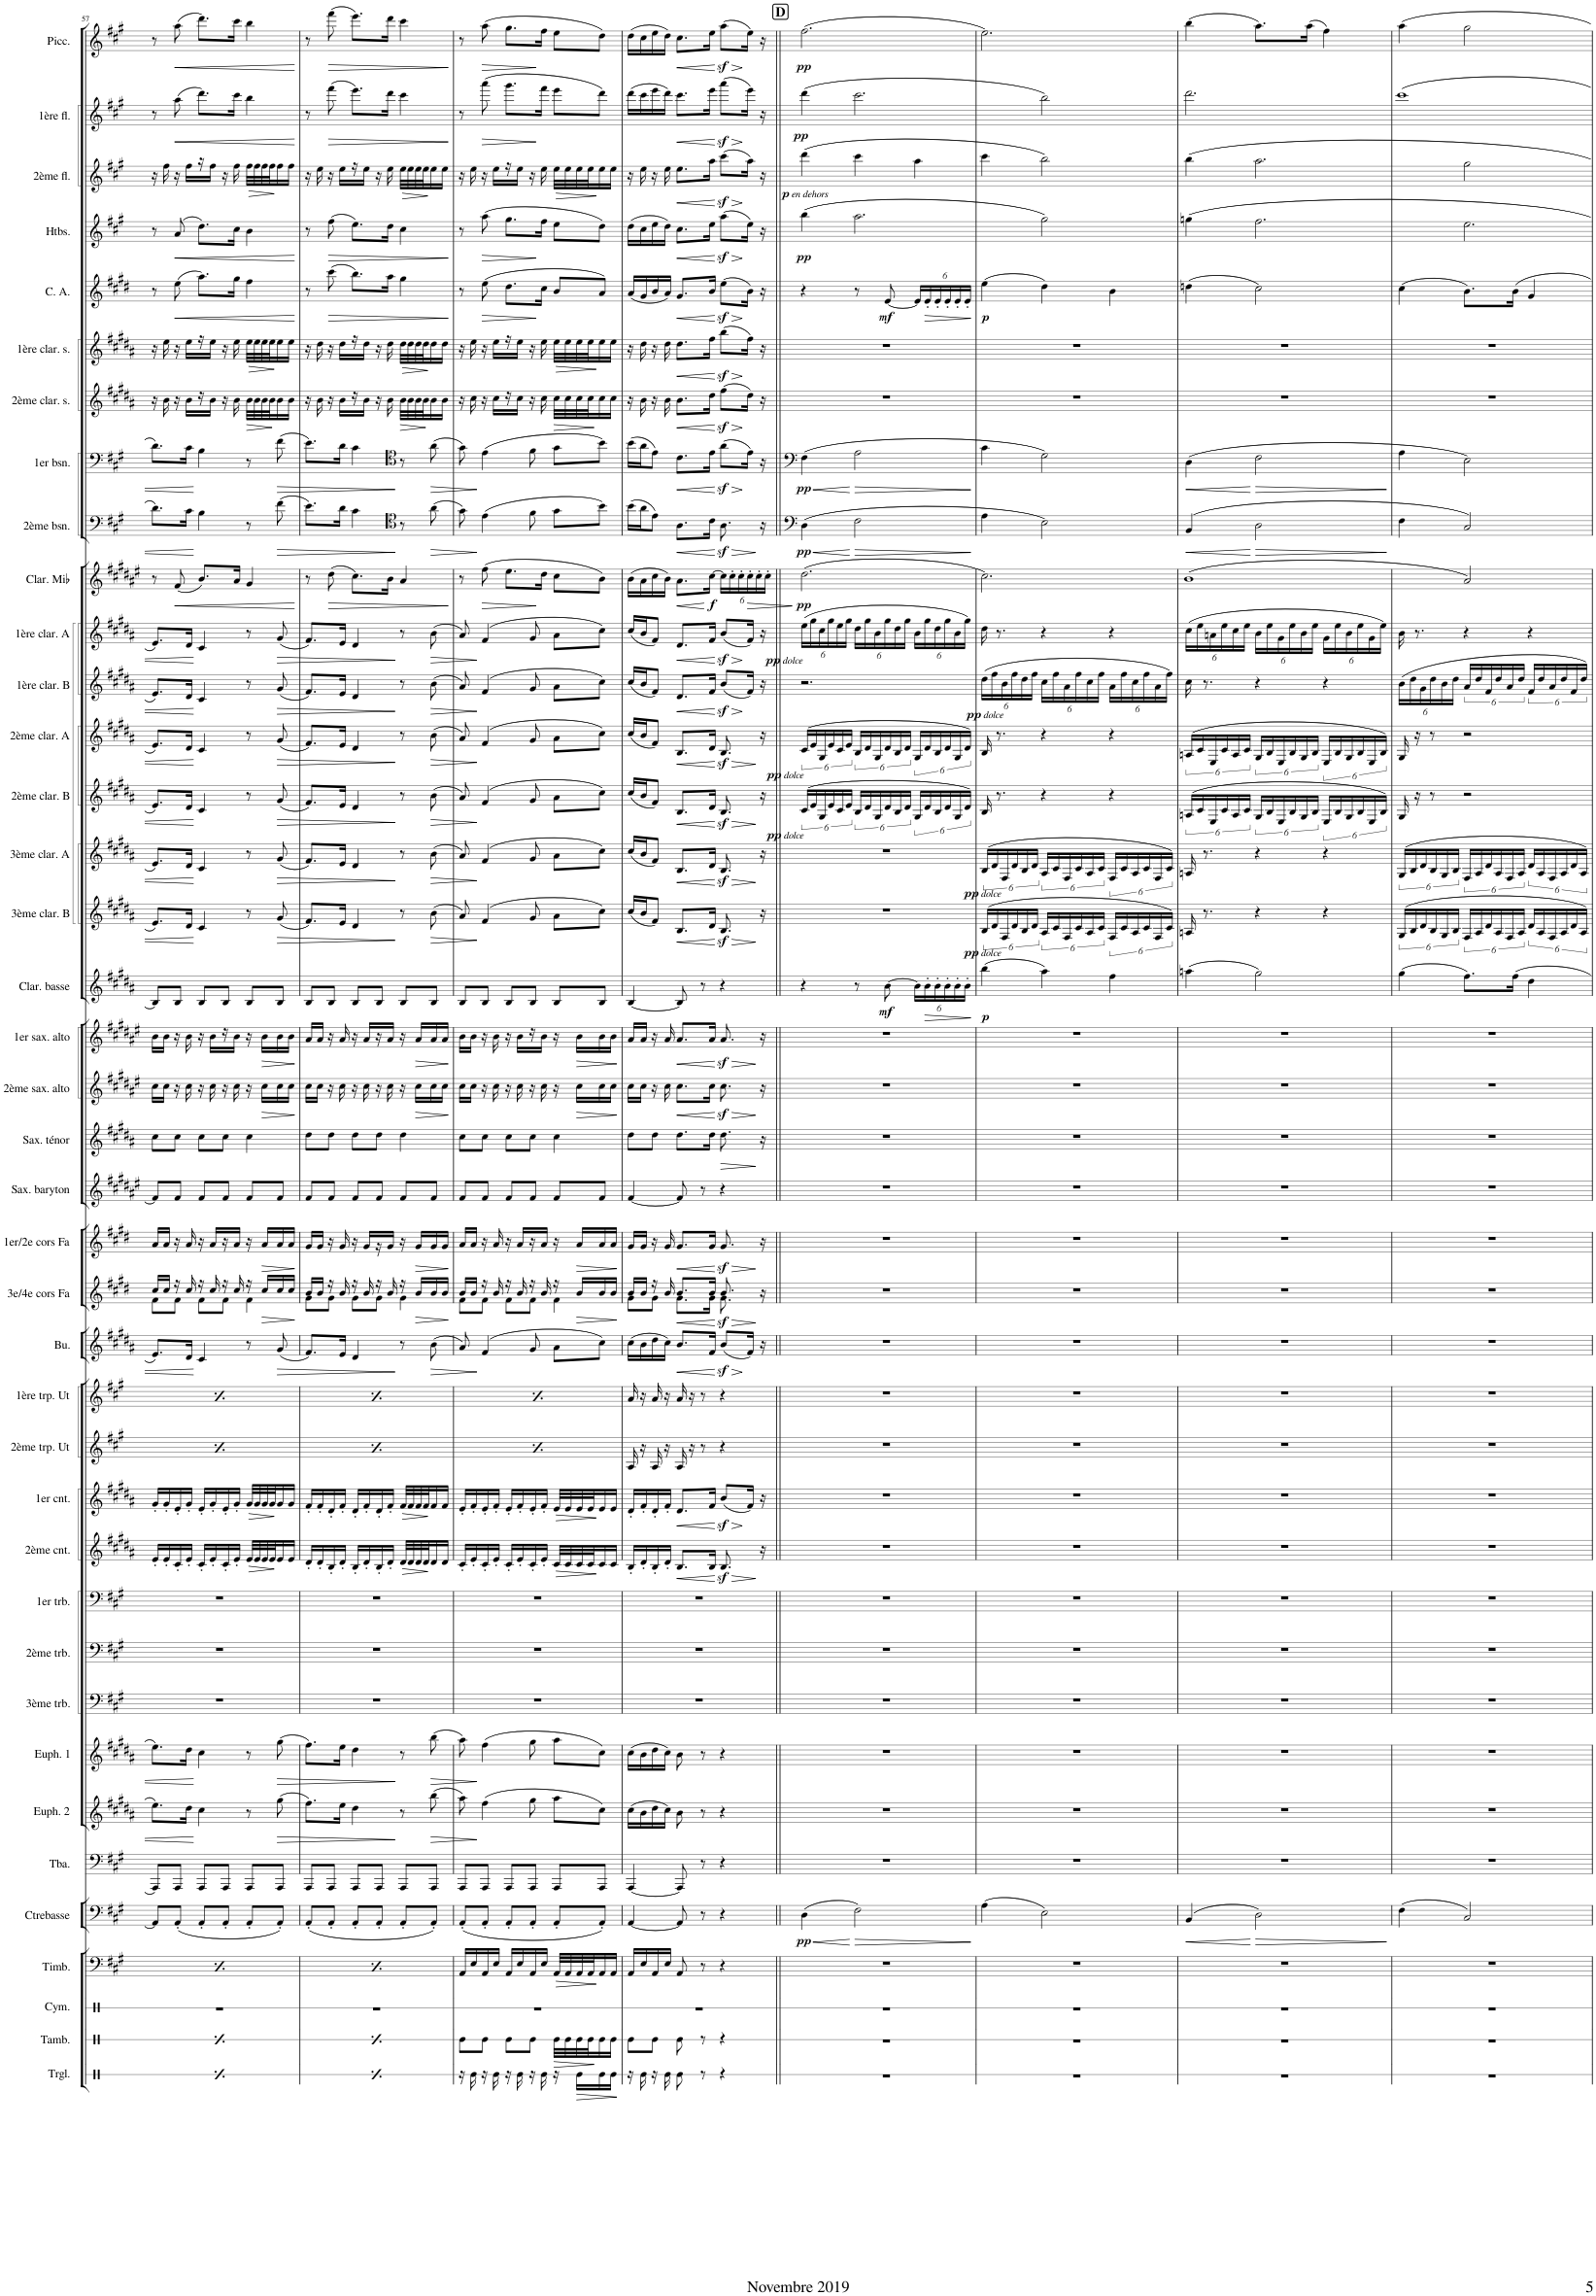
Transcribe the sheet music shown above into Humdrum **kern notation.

**kern	**dynam	**kern	**dynam	**kern	**kern	**dynam	**kern	**dynam	**kern	**kern	**dynam	**kern	**dynam	**kern	**kern	**kern	**kern	**dynam	**kern	**dynam	**kern	**dynam	**kern	**dynam	**kern	**dynam	**kern	**dynam	**kern	**dynam	**kern	**kern	**dynam	**kern	**dynam	**kern	**dynam	**kern	**dynam	**kern	**dynam	**kern	**dynam	**kern	**dynam	**kern	**dynam	**kern	**dynam	**kern	**dynam	**kern	**dynam	**kern	**dynam	**kern	**dynam	**kern	**dynam	**kern	**dynam	**kern	**dynam	**kern	**dynam	**kern	**dynam	**kern	**dynam	**kern	**dynam
*part39	*part39	*part38	*part38	*part37	*part36	*part36	*part35	*part35	*part34	*part33	*part33	*part32	*part32	*part31	*part30	*part29	*part28	*part28	*part27	*part27	*part26	*part26	*part25	*part25	*part24	*part24	*part23	*part23	*part22	*part22	*part21	*part20	*part20	*part19	*part19	*part18	*part18	*part17	*part17	*part16	*part16	*part15	*part15	*part14	*part14	*part13	*part13	*part12	*part12	*part11	*part11	*part10	*part10	*part9	*part9	*part8	*part8	*part7	*part7	*part6	*part6	*part5	*part5	*part4	*part4	*part3	*part3	*part2	*part2	*part1	*part1
*staff39	*staff39	*staff38	*staff38	*staff37	*staff36	*staff36	*staff35	*staff35	*staff34	*staff33	*staff33	*staff32	*staff32	*staff31	*staff30	*staff29	*staff28	*staff28	*staff27	*staff27	*staff26	*staff26	*staff25	*staff25	*staff24	*staff24	*staff23	*staff23	*staff22	*staff22	*staff21	*staff20	*staff20	*staff19	*staff19	*staff18	*staff18	*staff17	*staff17	*staff16	*staff16	*staff15	*staff15	*staff14	*staff14	*staff13	*staff13	*staff12	*staff12	*staff11	*staff11	*staff10	*staff10	*staff9	*staff9	*staff8	*staff8	*staff7	*staff7	*staff6	*staff6	*staff5	*staff5	*staff4	*staff4	*staff3	*staff3	*staff2	*staff2	*staff1	*staff1
*I"Triangle	*	*I"Tambourin	*	*I"Cymbales	*I"Timbales	*	*I"Contrebasse à c.	*	*I"Tuba	*I"Euphonium 2	*	*I"Euphonium 1	*	*I"3ème trombone	*I"2ème trombone	*I"1er trombone	*I"2ème cornet	*	*I"1er cornet	*	*I"2ème trompette en Ut	*	*I"1ère trompette en Ut	*	*I"Bugle	*	*I"3ème/4ème cors en Fa	*	*I"1er/2ème cors en Fa	*	*I"Saxophone baryton	*I"Saxophone ténor	*	*I"2ème saxophone alto	*	*I"1er saxophone alto	*	*I"Clarinette basse	*	*I"3ème clarinette B	*	*I"3ème clarinette A	*	*I"2ème clarinette B	*	*I"2ème clarinette A	*	*I"1ère clarinette B	*	*I"1ère clarinette A	*	*I"Clarinette mib	*	*I"2ème basson	*	*I"1er basson	*	*I"2ème clarinette solo	*	*I"1ère clarinette solo	*	*I"Cor anglais	*	*I"Hautbois	*	*I"2ème flûte	*	*I"1ère flûte	*	*I"Piccolo	*
*I'Trgl.	*	*I'Tamb.	*	*I'Cym.	*I'Timb.	*	*I'Ctrebasse	*	*I'Tba.	*I'Euph. 2	*	*I'Euph. 1	*	*I'3ème trb.	*I'2ème trb.	*I'1er trb.	*I'2ème cnt.	*	*I'1er cnt.	*	*I'2ème trp. Ut	*	*I'1ère trp. Ut	*	*I'Bu.	*	*I'3e/4e cors Fa	*	*I'1er/2e cors Fa	*	*I'Sax. baryton	*I'Sax. ténor	*	*I'2ème sax. alto	*	*I'1er sax. alto	*	*I'Clar. basse	*	*I'3ème clar. B	*	*I'3ème clar. A	*	*I'2ème clar. B	*	*I'2ème clar. A	*	*I'1ère clar. B	*	*I'1ère clar. A	*	*I'Clar. Mib	*	*I'2ème bsn.	*	*I'1er bsn.	*	*I'2ème clar. s.	*	*I'1ère clar. s.	*	*I'C. A.	*	*I'Htbs.	*	*I'2ème fl.	*	*I'1ère fl.	*	*I'Picc.	*
!!LO:PB:g=z
*clefX	*	*clefX	*	*clefX	*clefF4	*	*clefF4	*	*clefF4	*clefG2	*	*clefG2	*	*clefF4	*clefF4	*clefF4	*clefG2	*	*clefG2	*	*clefG2	*	*clefG2	*	*clefG2	*	*clefG2	*	*clefG2	*	*clefG2	*clefG2	*	*clefG2	*	*clefG2	*	*clefG2	*	*clefG2	*	*clefG2	*	*clefG2	*	*clefG2	*	*clefG2	*	*clefG2	*	*clefG2	*	*clefF4	*	*clefF4	*	*clefG2	*	*clefG2	*	*clefG2	*	*clefG2	*	*clefG2	*	*clefG2	*	*clefG2	*
*	*	*	*	*	*	*	*Trd7c12	*	*	*Trd8c14	*	*Trd8c14	*	*	*	*	*Trd1c2	*	*Trd1c2	*	*Trd1c2	*	*Trd1c2	*	*Trd1c2	*	*Trd4c7	*	*Trd4c7	*	*Trd12c21	*Trd8c14	*	*Trd5c9	*	*Trd5c9	*	*Trd8c14	*	*Trd1c2	*	*Trd1c2	*	*Trd1c2	*	*Trd1c2	*	*Trd1c2	*	*Trd1c2	*	*Trd-2c-3	*	*	*	*	*	*Trd1c2	*	*Trd1c2	*	*Trd4c7	*	*	*	*	*	*	*	*Trd-7c-12	*
*k[]	*	*k[]	*	*k[]	*k[f#c#g#]	*	*k[f#c#g#]	*	*k[f#c#g#]	*k[f#c#g#d#a#]	*	*k[f#c#g#d#a#]	*	*k[f#c#g#]	*k[f#c#g#]	*k[f#c#g#]	*k[f#c#g#d#a#]	*	*k[f#c#g#d#a#]	*	*k[f#c#g#]	*	*k[f#c#g#]	*	*k[f#c#g#d#a#]	*	*k[f#c#g#d#]	*	*k[f#c#g#d#]	*	*k[f#c#g#d#a#e#]	*k[f#c#g#d#a#]	*	*k[f#c#g#d#a#e#]	*	*k[f#c#g#d#a#e#]	*	*k[f#c#g#d#a#]	*	*k[f#c#g#d#a#]	*	*k[f#c#g#d#a#]	*	*k[f#c#g#d#a#]	*	*k[f#c#g#d#a#]	*	*k[f#c#g#d#a#]	*	*k[f#c#g#d#a#]	*	*k[f#c#g#d#a#e#]	*	*k[f#c#g#]	*	*k[f#c#g#]	*	*k[f#c#g#d#a#]	*	*k[f#c#g#d#a#]	*	*k[f#c#g#d#]	*	*k[f#c#g#]	*	*k[f#c#g#]	*	*k[f#c#g#]	*	*k[f#c#g#]	*
*M3/4	*	*M3/4	*	*M3/4	*M3/4	*	*M3/4	*	*M3/4	*M3/4	*	*M3/4	*	*M3/4	*M3/4	*M3/4	*M3/4	*	*M3/4	*	*M3/4	*	*M3/4	*	*M3/4	*	*M3/4	*	*M3/4	*	*M3/4	*M3/4	*	*M3/4	*	*M3/4	*	*M3/4	*	*M3/4	*	*M3/4	*	*M3/4	*	*M3/4	*	*M3/4	*	*M3/4	*	*M3/4	*	*M3/4	*	*M3/4	*	*M3/4	*	*M3/4	*	*M3/4	*	*M3/4	*	*M3/4	*	*M3/4	*	*M3/4	*
=57	=57	=57	=57	=57	=57	=57	=57	=57	=57	=57	=57	=57	=57	=57	=57	=57	=57	=57	=57	=57	=57	=57	=57	=57	=57	=57	=57	=57	=57	=57	=57	=57	=57	=57	=57	=57	=57	=57	=57	=57	=57	=57	=57	=57	=57	=57	=57	=57	=57	=57	=57	=57	=57	=57	=57	=57	=57	=57	=57	=57	=57	=57	=57	=57	=57	=57	=57	=57	=57	=57	=57
*	*	*	*	*	*	*	*	*	*	*	*	*	*	*	*	*	*	*	*	*	*	*	*	*	*	*	*^	*	*	*	*	*	*	*	*	*	*	*	*	*	*	*	*	*	*	*	*	*	*	*	*	*	*	*	*	*	*	*	*	*	*	*	*	*	*	*	*	*	*	*	*
!	!	!	!LO:DY:b	!	!	!LO:DY:b	!	!	!	!	!	!	!	!	!	!	!	!	!	!	!	!LO:DY:b	!	!LO:DY:b	!	!	!	!	!	!	!	!	!	!	!	!	!	!	!	!	!	!	!	!	!	!	!	!	!	!	!	!	!	!	!	!	!	!	!	!	!	!	!	!	!	!	!	!	!	!	!	!
16r	.	8Re\L	mp	2.r	16AA/LL	p	8AA/L]	.	8AAA/L]	8.ee\L	.	8.ee\L	.	2.r	2.r	2.r	16e'/LL	.	16g#'/LL	.	16A/	p	16a/	p	8.e/L	.	16cc#/LL	8f#\L	.	16a/LL	.	8f#/L]	8cc#\L	.	16cc#\LL	.	16b\LL	.	8B/L]	.	8.e/L	.	8.e/L	.	8.e/L	.	8.e/L	.	8.e/L	.	8.e/L	.	8r	.	8.d\L	.	8.d\L	.	16r	.	16r	.	8r	.	8r	.	16r	.	8r	.	8r	.
!	!LO:DY:b	!	!	!	!	!	!	!	!	!	!	!	!	!	!	!	!	!	!	!	!	!	!	!	!	!	!	!	!	!	!	!	!	!	!	!	!	!	!	!	!	!	!	!	!	!	!	!	!	!	!	!	!	!	!	!	!	!	!	!	!	!	!	!	!	!	!	!	!	!	!	!
16Re\	mp	.	.	.	16E/	.	.	.	.	.	.	.	.	.	.	.	16e'/	.	16g#'/	.	16r	.	16r	.	.	.	16cc#/JJ	.	.	16a/JJ	.	.	.	.	16cc#\JJ	.	16b\JJ	.	.	.	.	.	.	.	.	.	.	.	.	.	.	.	.	.	.	.	.	.	16b\	.	16ee\	.	.	.	.	.	16ff#\	.	.	.	.	.
!	!	!	!	!	!	!	!	!	!	!	!	!	!	!	!	!	!	!	!	!	!	!	!	!	!	!	!	!	!	!	!	!	!	!	!	!	!	!	!	!	!	!	!	!	!	!	!	!	!	!	!	!	!	!LO:HP:b	!	!	!	!	!	!	!	!	!	!LO:HP:b	!	!LO:HP:b	!	!	!	!LO:HP:b	!	!LO:HP:b
16r	.	8Re\J	.	.	16AA/	.	(8AA'/J	.	8AAA/J	.	.	.	.	.	.	.	16c#'/	.	16e'/	.	16A/LL	.	16a/LL	.	.	.	16r	8f#\J	.	16r	.	8f#/J	8cc#\J	.	16r	.	16r	.	8B/J	.	.	.	.	.	.	.	.	.	.	.	.	.	(8f#/	<	.	.	.	.	16r	.	16r	.	(8ee\	<	(8a/	<	16r	.	(8aa\	<	(8aa\	<
16Re\	.	.	.	.	16E/JJ	.	.	.	.	16dd#\Jk	.	16dd#\Jk	.	.	.	.	16e'/JJ	.	16g#'/JJ	.	16r	.	16r	.	16d#/Jk	.	16cc#/	.	.	16a/	.	.	.	.	16cc#\	.	16b\	.	.	.	16d#/Jk	.	16d#/Jk	.	16d#/Jk	.	16d#/Jk	.	16d#/Jk	.	16d#/Jk	.	.	.	16c#\Jk	.	16c#\Jk	.	16b\LL	.	16ee\LL	.	.	.	.	.	16ff#\LL	.	.	.	.	.
16r	.	8Re\L	.	.	16AA/LL	.	8AA'/L	.	8AAA/L	4cc#\	.	4cc#\	.	.	.	.	16c#'/LL	]	16e'/LL	.	16A/JJ	.	16a/JJ	.	4c#/	.	16r	8f#\L	.	16r	.	8f#/L	8cc#\L	.	16r	.	16r	.	8B/L	.	4c#/	.	4c#/	.	4c#/	.	4c#/	.	4c#/	.	4c#/	.	8.b/L)	.	4B\	.	4B\	.	16r	.	16r	.	8.aa\L)	.	8.dd\L)	.	16r	.	8.ddd\L)	.	8.ddd\L)	.
16Re\	.	.	.	.	16E/	.	.	.	.	.	.	.	.	.	.	.	16e'/	.	16g#'/	.	16r	.	16r	.	.	.	16cc#/	.	.	16a/LL	.	.	.	.	16cc#\	.	16b\LL	.	.	.	.	.	.	.	.	.	.	.	.	.	.	.	.	.	.	.	.	.	16b\JJ	.	16ee\JJ	.	.	.	.	.	16ff#\JJ	.	.	.	.	.
16r	.	8Re\J	.	.	16AA/	.	8AA'/J	.	8AAA/J	.	.	.	.	.	.	.	16c#'/	.	16e'/	.	16A/	.	16a/	.	.	.	16r	8f#\J	.	16r	.	8f#/J	8cc#\J	.	16r	.	16r	.	8B/J	.	.	.	.	.	.	.	.	.	.	.	.	.	.	.	.	.	.	.	16r	.	16r	.	.	.	.	.	16r	.	.	.	.	.
16Re\	.	.	.	.	16E/JJ	.	.	.	.	.	.	.	.	.	.	.	16e'/JJ	.	16g#'/JJ	.	16r	.	16r	.	.	.	16cc#/	.	.	16a/JJ	.	.	.	.	16cc#\	.	16b\JJ	.	.	.	.	.	.	.	.	.	.	.	.	.	.	.	16a#/Jk	.	.	.	.	.	16b\	.	16ee\	.	16gg#\Jk	.	16cc#\Jk	.	16ff#\	.	16ccc#\Jk	.	16ccc#\Jk	.
!	!	!	!	!	!	!	!	!	!	!	!	!	!	!	!	!	!	!LO:HP:b	!	!LO:HP:b	!	!LO:HP:b	!	!	!	!	!	!	!	!	!	!	!	!	!	!	!	!	!	!	!	!	!	!	!	!	!	!	!	!	!	!	!	!	!	!	!	!	!	!LO:HP:b	!	!LO:HP:b	!	!	!	!	!	!LO:HP:b	!	!	!	!
16r	.	32Re\LLL	.	.	32AA/LLL	.	8AA'/L	.	8AAA/L	8r	.	8r	.	.	.	.	32e/LLL	>	32g#/LLL	>	32A/LLL	>	32a/LLL	.	8r	.	16r	4f#\	.	16r	.	8f#/L	4cc#\	.	16r	.	16r	.	8B/L	.	8r	.	8r	.	8r	.	8r	.	8r	.	8r	.	4g#/	.	8r	.	8r	.	32b\LLL	>	32ee\LLL	>	4ff#\	.	4b\	.	32ff#\LLL	>	4bb\	.	4bb\	.
.	.	32Re\	.	.	32AA/	.	.	.	.	.	.	.	.	.	.	.	32e/	.	32g#/	.	32A/	.	32a/	.	.	.	.	.	.	.	.	.	.	.	.	.	.	.	.	.	.	.	.	.	.	.	.	.	.	.	.	.	.	.	.	.	.	.	32b\	.	32ee\	.	.	.	.	.	32ff#\	.	.	.	.	.
!	!	!	!	!	!	!	!	!	!	!	!	!	!	!	!	!	!	!	!	!	!	!	!	!	!	!	!	!	!LO:HP:b	!	!LO:HP:b	!	!	!	!	!LO:HP:b	!	!LO:HP:b	!	!	!	!	!	!	!	!	!	!	!	!	!	!	!	!	!	!	!	!	!	!	!	!	!	!	!	!	!	!	!	!	!	!
16Re\LL	.	32Re\	.	.	32AA/	.	.	.	.	.	.	.	.	.	.	.	32e/	.	32g#/	.	32A/	.	32a/	.	.	.	16cc#/LL	.	>	16a/LL	>	.	.	.	16cc#\LL	>	16b\LL	>	.	.	.	.	.	.	.	.	.	.	.	.	.	.	.	.	.	.	.	.	32b\	.	32ee\	.	.	.	.	.	32ff#\	.	.	.	.	.
.	.	32Re\J	.	.	32AA/J	.	.	.	.	.	.	.	.	.	.	.	32e/J	.	32g#/J	.	32A/J	.	32a/J	.	.	.	.	.	.	.	.	.	.	.	.	.	.	.	.	.	.	.	.	.	.	.	.	.	.	.	.	.	.	.	.	.	.	.	32b\J	.	32ee\J	.	.	.	.	.	32ff#\J	.	.	.	.	.
!	!	!	!	!	!	!	!	!	!	!	!LO:HP:b	!	!	!	!	!	!	!	!	!	!	!	!	!	!	!LO:HP:b	!	!	!	!	!	!	!	!	!	!	!	!	!	!	!	!LO:HP:b	!	!LO:HP:b	!	!LO:HP:b	!	!LO:HP:b	!	!LO:HP:b	!	!LO:HP:b	!	!	!	!LO:HP:b	!	!LO:HP:b	!	!	!	!	!	!	!	!	!	!	!	!	!	!
16Re\	.	16Re\	.	.	16AA/	.	8AA'/J)	.	8AAA/J	(8gg#\	>	(8gg#\	.	.	.	.	16e/	.	16g#/	.	16A/	.	16a/	.	(8g#/	>	16cc#/	.	.	16a/	.	8f#/J	.	.	16cc#\	.	16b\	.	8B/J	.	(8g#/	>	(8g#/	>	(8g#/	>	(8g#/	>	(8g#/	>	(8g#/	>	.	.	(8f#\	>	(8f#\	>	16b\	]	16ee\	]	.	.	.	.	16ff#\	]	.	.	.	.
16Re\JJ	.	16Re\JJ	.	.	16AA/JJ	.	.	.	.	.	.	.	.	.	.	.	16e/JJ	.	16g#/JJ	.	16A/JJ	.	16a/JJ	.	.	.	16cc#/JJ	.	.	16a/JJ	.	.	.	.	16cc#\JJ	.	16b\JJ	.	.	.	.	.	.	.	.	.	.	.	.	.	.	.	.	.	.	.	.	.	16b\JJ	.	16ee\JJ	.	.	.	.	.	16ff#\JJ	.	.	.	.	.
*	*	*	*	*	*	*	*	*	*	*	*	*	*	*	*	*	*	*	*	*	*	*	*	*	*	*	*v	*v	*	*	*	*	*	*	*	*	*	*	*	*	*	*	*	*	*	*	*	*	*	*	*	*	*	*	*	*	*	*	*	*	*	*	*	*	*	*	*	*	*	*	*	*
.	.	.	.	.	.	.	.	.	.	.	.	.	.	.	.	.	.	.	.	.	.	.	.	.	.	.	.	]	.	]	.	.	.	.	]	.	]	.	.	.	.	.	.	.	.	.	.	.	.	.	.	.	[	.	.	.	.	.	.	.	.	.	[	.	[	.	.	.	[	.	[
=58	=58	=58	=58	=58	=58	=58	=58	=58	=58	=58	=58	=58	=58	=58	=58	=58	=58	=58	=58	=58	=58	=58	=58	=58	=58	=58	=58	=58	=58	=58	=58	=58	=58	=58	=58	=58	=58	=58	=58	=58	=58	=58	=58	=58	=58	=58	=58	=58	=58	=58	=58	=58	=58	=58	=58	=58	=58	=58	=58	=58	=58	=58	=58	=58	=58	=58	=58	=58	=58	=58	=58
*	*	*	*	*	*	*	*	*	*	*	*	*	*	*	*	*	*	*	*	*	*	*	*	*	*	*	*^	*	*	*	*	*	*	*	*	*	*	*	*	*	*	*	*	*	*	*	*	*	*	*	*	*	*	*	*	*	*	*	*	*	*	*	*	*	*	*	*	*	*	*	*
!	!	!	!LO:DY:b	!	!	!LO:DY:b	!	!	!	!	!	!	!	!	!	!	!	!	!	!	!	!LO:DY:b	!	!LO:DY:b	!	!	!	!	!	!	!	!	!	!	!	!	!	!	!	!	!	!	!	!	!	!	!	!	!	!	!	!	!	!	!	!	!	!	!	!	!	!	!	!	!	!	!	!	!	!	!	!
16r	.	8Re\L	mp	2.r	16AA/LL	p	(8AA'/L	.	8AAA/L	8.ff#\L)	.	8.ff#\L)	.	2.r	2.r	2.r	16d#'/LL	.	16f#'/LL	.	16A/	p	16a/	p	8.f#/L)	.	16b/LL	8g#\L	.	16g#/LL	.	8f#/L	8dd#\L	.	16cc#\LL	.	16a#/LL	.	8B/L	.	8.f#/L)	.	8.f#/L)	.	8.f#/L)	.	8.f#/L)	.	8.f#/L)	.	8.f#/L)	.	8r	.	8.e\L)	.	8.e\L)	.	16r	.	16r	.	8r	.	8r	.	16r	.	8r	.	8r	.
!	!LO:DY:b	!	!	!	!	!	!	!	!	!	!	!	!	!	!	!	!	!	!	!	!	!	!	!	!	!	!	!	!	!	!	!	!	!	!	!	!	!	!	!	!	!	!	!	!	!	!	!	!	!	!	!	!	!	!	!	!	!	!	!	!	!	!	!	!	!	!	!	!	!	!	!
16Re\	mp	.	.	.	16E/	.	.	.	.	.	.	.	.	.	.	.	16d#'/	.	16f#'/	.	16r	.	16r	.	.	.	16b/JJ	.	.	16g#/JJ	.	.	.	.	16cc#\JJ	.	16a#/JJ	.	.	.	.	.	.	.	.	.	.	.	.	.	.	.	.	.	.	.	.	.	16b\	.	16dd#\	.	.	.	.	.	16ee\	.	.	.	.	.
!	!	!	!	!	!	!	!	!	!	!	!	!	!	!	!	!	!	!	!	!	!	!	!	!	!	!	!	!	!	!	!	!	!	!	!	!	!	!	!	!	!	!	!	!	!	!	!	!	!	!	!	!	!	!LO:HP:b	!	!	!	!	!	!	!	!	!	!LO:HP:b	!	!LO:HP:b	!	!	!	!LO:HP:b	!	!LO:HP:b
16r	.	8Re\J	.	.	16AA/	.	8AA'/J	.	8AAA/J	.	.	.	.	.	.	.	16B'/	.	16d#'/	.	16A/LL	.	16a/LL	.	.	.	16r	8g#\J	.	16r	.	8f#/J	8dd#\J	.	16r	.	16r	.	8B/J	.	.	.	.	.	.	.	.	.	.	.	.	.	(8dd#\	>	.	.	.	.	16r	.	16r	.	(8ccc#\	>	(8ff#\	>	16r	.	(8fff#\	>	(8fff#\	>
16Re\	.	.	.	.	16E/JJ	.	.	.	.	16ee\Jk	.	16ee\Jk	.	.	.	.	16d#'/JJ	.	16f#'/JJ	.	16r	.	16r	.	16e/Jk	.	16b/	.	.	16g#/	.	.	.	.	16cc#\	.	16a#/	.	.	.	16e/Jk	.	16e/Jk	.	16e/Jk	.	16e/Jk	.	16e/Jk	.	16e/Jk	.	.	.	16d\Jk	.	16d\Jk	.	16b\LL	.	16dd#\LL	.	.	.	.	.	16ee\LL	.	.	.	.	.
16r	.	8Re\L	.	.	16AA/LL	.	8AA'/L	.	8AAA/L	4dd#\	.	4dd#\	.	.	.	.	16B'/LL	.	16d#'/LL	.	16A/JJ	.	16a/JJ	.	4d#/	.	16r	8g#\L	.	16r	.	8f#/L	8dd#\L	.	16r	.	16r	.	8B/L	.	4d#/	.	4d#/	.	4d#/	.	4d#/	.	4d#/	.	4d#/	.	8.cc#\L)	.	4c#\	.	4c#\	.	16r	.	16r	.	8.bb\L)	.	8.ee\L)	.	16r	.	8.eee\L)	.	8.eee\L)	.
16Re\	.	.	.	.	16E/	.	.	.	.	.	.	.	.	.	.	.	16d#'/	.	16f#'/	.	16r	.	16r	.	.	.	16b/	.	.	16g#/LL	.	.	.	.	16cc#\	.	16a#/LL	.	.	.	.	.	.	.	.	.	.	.	.	.	.	.	.	.	.	.	.	.	16b\JJ	.	16dd#\JJ	.	.	.	.	.	16ee\JJ	.	.	.	.	.
16r	.	8Re\J	.	.	16AA/	.	8AA'/J	.	8AAA/J	.	.	.	.	.	.	.	16B'/	.	16d#'/	.	16A/	.	16a/	.	.	.	16r	8g#\J	.	16r	.	8f#/J	8dd#\J	.	16r	.	16r	.	8B/J	.	.	.	.	.	.	.	.	.	.	.	.	.	.	.	.	.	.	.	16r	.	16r	.	.	.	.	.	16r	.	.	.	.	.
16Re\	.	.	.	.	16E/JJ	.	.	.	.	.	.	.	.	.	.	.	16d#'/JJ	.	16f#'/JJ	.	16r	.	16r	.	.	.	16b/	.	.	16g#/JJ	.	.	.	.	16cc#\	.	16a#/JJ	.	.	.	.	.	.	.	.	.	.	.	.	.	.	.	16b\Jk	.	.	.	.	.	16b\	.	16dd#\	.	16aa\Jk	.	16dd\Jk	.	16ee\	.	16ddd\Jk	.	16ddd\Jk	.
*	*	*	*	*	*	*	*	*	*	*	*	*	*	*	*	*	*	*	*	*	*	*	*	*	*	*	*	*	*	*	*	*	*	*	*	*	*	*	*	*	*	*	*	*	*	*	*	*	*	*	*	*	*	*	*clefC4	*	*clefC4	*	*	*	*	*	*	*	*	*	*	*	*	*	*	*
!	!	!	!	!	!	!	!	!	!	!	!	!	!	!	!	!	!	!	!	!LO:HP:b	!	!LO:HP:b	!	!	!	!	!	!	!	!	!	!	!	!	!	!	!	!	!	!	!	!	!	!	!	!	!	!	!	!	!	!	!	!	!	!	!	!	!	!LO:HP:b	!	!LO:HP:b	!	!	!	!	!	!LO:HP:b	!	!	!	!
16r	.	32Re\LLL	.	.	32AA/LLL	.	8AA'/L	.	8AAA/L	8r	.	8r	.	.	.	.	32d#/LLL	[	32f#/LLL	>	32A/LLL	>	32a/LLL	.	8r	]	16r	4g#\	.	16r	.	8f#/L	4dd#\	.	16r	.	16r	.	8B/L	.	8r	]	8r	]	8r	]	8r	]	8r	]	8r	]	4a#/	.	8r	]	8r	]	32b\LLL	>	32dd#\LLL	>	4gg#\	.	4cc#\	.	32ee\LLL	>	4ccc#\	.	4ccc#\	.
.	.	32Re\	.	.	32AA/	.	.	.	.	.	.	.	.	.	.	.	32d#/	.	32f#/	.	32A/	.	32a/	.	.	.	.	.	.	.	.	.	.	.	.	.	.	.	.	.	.	.	.	.	.	.	.	.	.	.	.	.	.	.	.	.	.	.	32b\	.	32dd#\	.	.	.	.	.	32ee\	.	.	.	.	.
!	!	!	!	!	!	!	!	!	!	!	!	!	!	!	!	!	!	!	!	!	!	!	!	!	!	!	!	!	!LO:HP:b	!	!LO:HP:b	!	!	!	!	!LO:HP:b	!	!LO:HP:b	!	!	!	!	!	!	!	!	!	!	!	!	!	!	!	!	!	!	!	!	!	!	!	!	!	!	!	!	!	!	!	!	!	!
16Re\LL	.	32Re\	.	.	32AA/	.	.	.	.	.	.	.	.	.	.	.	32d#/	.	32f#/	.	32A/	.	32a/	.	.	.	16b/LL	.	>	16g#/LL	>	.	.	.	16cc#\LL	>	16a#/LL	>	.	.	.	.	.	.	.	.	.	.	.	.	.	.	.	.	.	.	.	.	32b\	.	32dd#\	.	.	.	.	.	32ee\	.	.	.	.	.
.	.	32Re\J	.	.	32AA/J	.	.	.	.	.	.	.	.	.	.	.	32d#/J	.	32f#/J	.	32A/J	.	32a/J	.	.	.	.	.	.	.	.	.	.	.	.	.	.	.	.	.	.	.	.	.	.	.	.	.	.	.	.	.	.	.	.	.	.	.	32b\J	.	32dd#\J	.	.	.	.	.	32ee\J	.	.	.	.	.
!	!	!	!	!	!	!	!	!	!	!	!	!	!LO:HP:b	!	!	!	!	!	!	!	!	!	!	!	!	!LO:HP:b	!	!	!	!	!	!	!	!	!	!	!	!	!	!	!	!LO:HP:b	!	!LO:HP:b	!	!LO:HP:b	!	!LO:HP:b	!	!LO:HP:b	!	!LO:HP:b	!	!	!	!LO:HP:b	!	!LO:HP:b	!	!	!	!	!	!	!	!	!	!	!	!	!	!
16Re\	.	16Re\	.	.	16AA/	.	8AA'/J)	.	8AAA/J	(8bb\	.	(8bb\	>	.	.	.	16d#/	.	16f#/	]	16A/	.	16a/	.	(8b\	>	16b/	.	.	16g#/	.	8f#/J	.	.	16cc#\	.	16a#/	.	8B/J	.	(8b\	>	(8b\	>	(8b\	>	(8b\	>	(8b\	>	(8b\	>	.	.	(8a\	>	(8a\	>	16b\	]	16dd#\	]	.	.	.	.	16ee\	]	.	.	.	.
16Re\JJ	.	16Re\JJ	.	.	16AA/JJ	.	.	.	.	.	.	.	.	.	.	.	16d#/JJ	.	16f#/JJ	.	16A/JJ	.	16a/JJ	.	.	.	16b/JJ	.	.	16g#/JJ	.	.	.	.	16cc#\JJ	.	16a#/JJ	.	.	.	.	.	.	.	.	.	.	.	.	.	.	.	.	.	.	.	.	.	16b\JJ	.	16dd#\JJ	.	.	.	.	.	16ee\JJ	.	.	.	.	.
*	*	*	*	*	*	*	*	*	*	*	*	*	*	*	*	*	*	*	*	*	*	*	*	*	*	*	*v	*v	*	*	*	*	*	*	*	*	*	*	*	*	*	*	*	*	*	*	*	*	*	*	*	*	*	*	*	*	*	*	*	*	*	*	*	*	*	*	*	*	*	*	*	*
.	.	.	.	.	.	.	.	.	.	.	.	.	.	.	.	.	.	.	.	.	.	.	.	.	.	.	.	]	.	]	.	.	.	.	]	.	]	.	.	.	.	.	.	.	.	.	.	.	.	.	.	.	]	.	.	.	.	.	.	.	.	.	]	.	]	.	.	.	]	.	]
=59	=59	=59	=59	=59	=59	=59	=59	=59	=59	=59	=59	=59	=59	=59	=59	=59	=59	=59	=59	=59	=59	=59	=59	=59	=59	=59	=59	=59	=59	=59	=59	=59	=59	=59	=59	=59	=59	=59	=59	=59	=59	=59	=59	=59	=59	=59	=59	=59	=59	=59	=59	=59	=59	=59	=59	=59	=59	=59	=59	=59	=59	=59	=59	=59	=59	=59	=59	=59	=59	=59	=59
*	*	*	*	*	*	*	*	*	*	*	*	*	*	*	*	*	*	*	*	*	*	*	*	*	*	*	*^	*	*	*	*	*	*	*	*	*	*	*	*	*	*	*	*	*	*	*	*	*	*	*	*	*	*	*	*	*	*	*	*	*	*	*	*	*	*	*	*	*	*	*	*
!	!	!	!	!	!	!	!	!	!	!	!	!	!	!	!	!	!	!	!	!	!	!LO:DY:b	!	!LO:DY:b	!	!	!	!	!	!	!	!	!	!	!	!	!	!	!	!	!	!	!	!	!	!	!	!	!	!	!	!	!	!	!	!	!	!	!	!	!	!	!	!	!	!	!	!	!	!	!	!
16r	.	8Re\L	.	2.r	16AA/LL	.	(8AA'/L	.	8AAA/L	8aa#\)	.	8aa#\)	.	2.r	2.r	2.r	16c#'/LL	.	16e'/LL	.	16A/	p	16a/	p	8a#/)	.	16b/LL	8f#\L	.	16a/LL	.	8f#/L	8cc#\L	.	16cc#\LL	.	16b\LL	.	8B/L	.	8a#/)	.	8a#/)	.	8a#/)	.	8a#/)	.	8a#/)	.	8a#/)	.	8r	.	8g#\)	.	8g#\)	.	16r	.	16r	.	8r	.	8r	.	16r	.	8r	.	8r	.
16Re\	.	.	.	.	16E/	.	.	.	.	.	.	.	.	.	.	.	16e'/	.	16f#'/	.	16r	.	16r	.	.	.	16b/JJ	.	.	16a/JJ	.	.	.	.	16cc#\JJ	.	16b\JJ	.	.	.	.	.	.	.	.	.	.	.	.	.	.	.	.	.	.	.	.	.	16cc#\	.	16ee\	.	.	.	.	.	16ee\	.	.	.	.	.
!	!	!	!	!	!	!	!	!	!	!	!	!	!	!	!	!	!	!	!	!	!	!	!	!	!	!	!	!	!	!	!	!	!	!	!	!	!	!	!	!	!	!	!	!	!	!	!	!	!	!	!	!	!	!LO:HP:b	!	!	!	!	!	!	!	!	!	!LO:HP:b	!	!LO:HP:b	!	!	!	!LO:HP:b	!	!LO:HP:b
16r	.	8Re\J	.	.	16AA/	.	8AA'/J	.	8AAA/J	(4ff#\	.	(4ff#\	.	.	.	.	16c#'/	] ]	16e'/	.	16A/LL	.	16a/LL	.	(4f#/	]	16r	8f#\J	.	16r	.	8f#/J	8cc#\J	.	16r	.	16r	.	8B/J	.	(4f#/	]	(4f#/	]	(4f#/	]	(4f#/	]	(4f#/	]	(4f#/	]	(8ff#\	>	(4e\	]	(4e\	]	16r	.	16r	.	(8ee\	>	(8aa\	>	16r	.	(8aaa\	>	(8aa\	>
16Re\	.	.	.	.	16E/JJ	.	.	.	.	.	.	.	.	.	.	.	16e'/JJ	.	16f#'/JJ	.	16r	.	16r	.	.	.	16b/	.	.	16a/	.	.	.	.	16cc#\	.	16b\	.	.	.	.	.	.	.	.	.	.	.	.	.	.	.	.	.	.	.	.	.	16cc#\LL	.	16ee\LL	.	.	.	.	.	16ee\LL	.	.	.	.	.
16r	.	8Re\L	.	.	16AA/LL	.	8AA'/L	.	8AAA/L	.	.	.	.	.	.	.	16c#'/LL	.	16e'/LL	.	16A/JJ	.	16a/JJ	.	.	.	16r	8f#\L	.	16r	.	8f#/L	8cc#\L	.	16r	.	16r	.	8B/L	.	.	.	.	.	.	.	.	.	.	.	.	.	8.ee#\L	.	.	.	.	.	16r	.	16r	.	8.dd#\L	.	8.gg#\L	.	16r	.	8.ggg#\L	.	8.gg#\L	.
16Re\	.	.	.	.	16E/	.	.	.	.	.	.	.	.	.	.	.	16e'/	.	16f#'/	.	16r	.	16r	.	.	.	16b/	.	.	16a/LL	.	.	.	.	16cc#\	.	16b\LL	.	.	.	.	.	.	.	.	.	.	.	.	.	.	.	.	.	.	.	.	.	16cc#\JJ	.	16ee\JJ	.	.	.	.	.	16ee\JJ	.	.	.	.	.
16r	.	8Re\J	.	.	16AA/	.	8AA'/J	.	8AAA/J	8gg#\	.	8gg#\	.	.	.	.	16c#'/	.	16e'/	.	16A/	.	16a/	.	8g#/	.	16r	8f#\J	.	16r	.	8f#/J	8cc#\J	.	16r	.	16r	.	8B/J	.	8g#/	.	8g#/	.	8g#/	.	8g#/	.	8g#/	.	8g#/	.	.	.	8f#\	.	8f#\	.	16r	.	16r	.	.	.	.	.	16r	.	.	.	.	.
16Re\	.	.	.	.	16E/JJ	.	.	.	.	.	.	.	.	.	.	.	16e'/JJ	.	16f#'/JJ	.	16r	.	16r	.	.	.	16b/	.	.	16a/JJ	.	.	.	.	16cc#\	.	16b\JJ	.	.	.	.	.	.	.	.	.	.	.	.	.	.	.	16dd#\Jk	]	.	.	.	.	16cc#\	.	16ee\	.	16cc#\Jk	]	16ff#\Jk	]	16ee\	.	16fff#\Jk	]	16ff#\Jk	]
!	!	!	!LO:HP:b	!	!	!LO:HP:b	!	!	!	!	!	!	!	!	!	!	!	!LO:HP:b	!	!LO:HP:b	!	!	!	!	!	!	!	!	!	!	!	!	!	!	!	!	!	!	!	!	!	!	!	!	!	!	!	!	!	!	!	!	!	!	!	!	!	!	!	!LO:HP:b	!	!LO:HP:b	!	!	!	!	!	!LO:HP:b	!	!	!	!
16r	.	32Re\LLL	>	.	32AA/LLL	>	8AA'/L	.	8AAA/L	8aa#\L	.	8aa#\L	.	.	.	.	32c#/LLL	>	32e/LLL	>	32A/LLL	.	32a/LLL	.	8a#\L	.	16r	4f#\	.	16r	.	8f#/L	4cc#\	.	16r	.	16r	.	8B/L	.	8a#\L	.	8a#\L	.	8a#\L	.	8a#\L	.	8a#\L	.	8a#\L	.	8cc#\L	.	8g#\L	.	8g#\L	.	32cc#\LLL	>	32ee\LLL	>	8b/L	.	8ee\L	.	32ee\LLL	>	8eee\L	.	8ee\L	.
.	.	32Re\	.	.	32AA/	.	.	.	.	.	.	.	.	.	.	.	32c#/	.	32e/	.	32A/	.	32a/	.	.	.	.	.	.	.	.	.	.	.	.	.	.	.	.	.	.	.	.	.	.	.	.	.	.	.	.	.	.	.	.	.	.	.	32cc#\	.	32ee\	.	.	.	.	.	32ee\	.	.	.	.	.
!	!LO:HP:b	!	!	!	!	!	!	!	!	!	!	!	!	!	!	!	!	!	!	!	!	!	!	!	!	!	!	!	!LO:HP:b	!	!LO:HP:b	!	!	!	!	!LO:HP:b	!	!LO:HP:b	!	!	!	!	!	!	!	!	!	!	!	!	!	!	!	!	!	!	!	!	!	!	!	!	!	!	!	!	!	!	!	!	!	!
16Re\LL	>	32Re\	.	.	32AA/	.	.	.	.	.	.	.	.	.	.	.	32c#/	.	32e/	.	32A/	.	32a/	.	.	.	16b/LL	.	>	16a/LL	>	.	.	.	16cc#\LL	>	16b\LL	>	.	.	.	.	.	.	.	.	.	.	.	.	.	.	.	.	.	.	.	.	32cc#\	.	32ee\	.	.	.	.	.	32ee\	.	.	.	.	.
.	.	32Re\J	.	.	32AA/J	.	.	.	.	.	.	.	.	.	.	.	32c#/J	.	32e/J	.	32A/J	.	32a/J	.	.	.	.	.	.	.	.	.	.	.	.	.	.	.	.	.	.	.	.	.	.	.	.	.	.	.	.	.	.	.	.	.	.	.	32cc#\J	.	32ee\J	.	.	.	.	.	32ee\J	.	.	.	.	.
16Re\	.	16Re\	]	.	16AA/	]	8AA'/J)	.	8AAA/J	8cc#\J)	.	8cc#\J)	.	.	.	.	16c#/	.	16e/	]	16A/	.	16a/	.	8cc#\J)	.	16b/	.	.	16a/	.	8f#/J	.	.	16cc#\	.	16b\	.	8B/J	.	8cc#\J)	.	8cc#\J)	.	8cc#\J)	.	8cc#\J)	.	8cc#\J)	.	8cc#\J)	.	8b\J)	.	8b\J)	.	8b\J)	.	16cc#\	]	16ee\	]	8a/J)	.	8dd\J)	.	16ee\	]	8ddd\J)	.	8dd\J)	.
16Re\JJ	.	16Re\JJ	.	.	16AA/JJ	.	.	.	.	.	.	.	.	.	.	.	16c#/JJ	.	16e/JJ	.	16A/JJ	.	16a/JJ	.	.	.	16b/JJ	.	.	16a/JJ	.	.	.	.	16cc#\JJ	.	16b\JJ	.	.	.	.	.	.	.	.	.	.	.	.	.	.	.	.	.	.	.	.	.	16cc#\JJ	.	16ee\JJ	.	.	.	.	.	16ee\JJ	.	.	.	.	.
*	*	*	*	*	*	*	*	*	*	*	*	*	*	*	*	*	*	*	*	*	*	*	*	*	*	*	*v	*v	*	*	*	*	*	*	*	*	*	*	*	*	*	*	*	*	*	*	*	*	*	*	*	*	*	*	*	*	*	*	*	*	*	*	*	*	*	*	*	*	*	*	*	*
.	]	.	.	.	.	.	.	.	.	.	.	.	.	.	.	.	.	.	.	.	.	.	.	.	.	.	.	]	.	]	.	.	.	.	]	.	]	.	.	.	.	.	.	.	.	.	.	.	.	.	.	.	.	.	.	.	.	.	.	.	.	.	.	.	.	.	.	.	.	.	.
=60	=60	=60	=60	=60	=60	=60	=60	=60	=60	=60	=60	=60	=60	=60	=60	=60	=60	=60	=60	=60	=60	=60	=60	=60	=60	=60	=60	=60	=60	=60	=60	=60	=60	=60	=60	=60	=60	=60	=60	=60	=60	=60	=60	=60	=60	=60	=60	=60	=60	=60	=60	=60	=60	=60	=60	=60	=60	=60	=60	=60	=60	=60	=60	=60	=60	=60	=60	=60	=60	=60	=60
*	*	*	*	*	*	*	*	*	*	*	*	*	*	*	*	*	*	*	*	*	*	*	*	*	*	*	*^	*	*	*	*	*	*	*	*	*	*	*	*	*	*	*	*	*	*	*	*	*	*	*	*	*	*	*	*	*	*	*	*	*	*	*	*	*	*	*	*	*	*	*	*
16r	.	8Re\L	.	2.r	16AA/LL	.	[4AA/	.	[4AAA/	(16cc#\LL	.	(16cc#\LL	.	2.r	2.r	2.r	16B'/LL	.	16d#'/LL	.	16A/	.	16a/	.	(16cc#\LL	.	16b/LL	8g#\L	.	16g#/LL	.	[4f#/	8dd#\L	.	16cc#\LL	.	16a#/LL	.	[4B/	.	(16cc#/LL	.	(16cc#/LL	.	(16cc#/LL	.	(16cc#/LL	.	(16cc#/LL	.	(16cc#/LL	.	(16b\LL	.	(16b\LL	.	(16b\LL	.	16r	.	16r	.	(16a/LL	.	(16dd\LL	.	16r	.	(16ddd\LL	.	(16dd\LL	.
16Re\	.	.	.	.	16E/	.	.	.	.	16b\	.	16b\	.	.	.	.	16d#'/	.	16f#'/	.	16r	.	16r	.	16b\	.	16b/JJ	.	.	16g#/JJ	.	.	.	.	16cc#\JJ	.	16a#/JJ	.	.	.	16b/J	.	16b/J	.	16b/J	.	16b/J	.	16b/J	.	16b/J	.	16a#\	.	16a\J	.	16a\J	.	16b\	.	16dd#\	.	16g#/	.	16cc#\	.	16ee\	.	16ccc#\	.	16cc#\	.
16r	.	8Re\J	.	.	16AA/	.	.	.	.	16dd#\	.	16dd#\	.	.	.	.	16B'/	.	16d#'/	.	16A/	.	16a/	.	16dd#\	.	16r	8g#\J	.	16r	.	.	8dd#\J	.	16r	.	16r	.	.	.	8f#/J)	.	8f#/J)	.	8f#/J)	.	8f#/J)	.	8f#/J)	.	8f#/J)	.	16cc#\	.	8e\J)	.	8e\J)	.	16r	.	16r	.	16b/	.	16ee\	.	16r	.	16eee\	.	16ee\	.
16Re\	.	.	.	.	16E/JJ	.	.	.	.	16cc#\JJ)	.	16cc#\JJ)	.	.	.	.	16d#'/JJ	.	16f#'/JJ	.	16r	.	16r	.	16cc#\JJ)	.	16b/	.	.	16g#/	.	.	.	.	16cc#\	.	16a#/	.	.	.	.	.	.	.	.	.	.	.	.	.	.	.	16b\JJ)	.	.	.	.	.	16b\	.	16dd#\	.	16a/JJ)	.	16dd\JJ)	.	16ee\	.	16ddd\JJ)	.	16dd\JJ)	.
!	!	!	!	!	!	!	!	!	!	!	!	!	!	!	!	!	!	!LO:HP:b	!	!LO:HP:b	!	!	!	!	!	!LO:HP:b	!	!	!LO:HP:b	!	!LO:HP:b	!	!	!	!	!LO:HP:b	!	!LO:HP:b	!	!	!	!LO:HP:b	!	!LO:HP:b	!	!LO:HP:b	!	!LO:HP:b	!	!LO:HP:b	!	!LO:HP:b	!	!LO:HP:b	!	!LO:HP:b	!	!LO:HP:b	!	!LO:HP:b	!	!LO:HP:b	!	!LO:HP:b	!	!LO:HP:b	!	!LO:HP:b	!	!LO:HP:b	!	!LO:HP:b
8Re\	.	8Re\	.	.	8AA/	.	8AA/]	.	8AAA/]	8b\	.	8b\	.	.	.	.	8.B/L	<	8.d#/L	<	16A/	.	16a/	.	8.b/L	<	8.b/L	8.g#\L	<	8.g#/L	<	8f#/]	8.dd#\L	.	8.cc#\L	<	8.a#/L	<	8B/]	.	8.B/L	<	8.B/L	<	8.B/L	<	8.B/L	<	8.d#/L	<	8.d#/L	<	8.a#\L	<	8.A\L	<	8.c#\L	<	8.b\L	<	8.dd#\L	<	8.g#/L	<	8.cc#\L	<	8.ee\L	<	8.ccc#\L	<	8.cc#\L	<
.	.	.	.	.	.	.	.	.	.	.	.	.	.	.	.	.	.	.	.	.	16r	.	16r	.	.	.	.	.	.	.	.	.	.	.	.	.	.	.	.	.	.	.	.	.	.	.	.	.	.	.	.	.	.	.	.	.	.	.	.	.	.	.	.	.	.	.	.	.	.	.	.	.
8r	.	8r	.	.	8r	.	8r	.	8r	8r	.	8r	.	.	.	.	.	.	.	.	8r	.	8r	.	.	.	.	.	.	.	.	8r	.	.	.	.	.	.	8r	.	.	.	.	.	.	.	.	.	.	.	.	.	.	.	.	.	.	.	.	.	.	.	.	.	.	.	.	.	.	.	.	.
!	!	!	!	!	!	!	!	!	!	!	!	!	!	!	!	!	!	!	!	!	!	!	!	!	!	!	!	!	!	!	!	!	!	!	!	!	!	!	!	!	!	!	!	!	!	!	!	!	!	!	!	!	!	!LO:DY:n=1:b	!	!	!	!	!	!	!	!	!	!	!	!	!	!	!	!	!	!
.	.	.	.	.	.	.	.	.	.	.	.	.	.	.	.	.	16B/Jk	.	16f#/Jk	.	.	.	.	.	16f#/Jk	.	16b/Jk	16g#\Jk	.	16g#/Jk	.	.	16dd#\Jk	.	16cc#\Jk	.	16a#/Jk	.	.	.	16d#/Jk	.	16d#/Jk	.	16d#/Jk	.	16d#/Jk	.	16f#/Jk	.	16f#/Jk	.	[16cc#\Jk	[ f	16c#\Jk	.	16e\Jk	.	16dd#\Jk	.	16ff#\Jk	.	16b/Jk	.	16ee\Jk	.	16aa\Jk	.	16eee\Jk	.	16ee\Jk	.
!	!	!	!	!	!	!	!	!	!	!	!	!	!	!	!	!	!	!LO:HP:b	!	!	!	!	!	!	!	!LO:HP:n=1:b	!	!	!LO:HP:n=1:b	!	!LO:HP:n=1:b	!	!	!LO:HP:b	!	!LO:HP:n=1:b	!	!LO:HP:n=1:b	!	!	!	!LO:HP:n=1:b	!	!LO:HP:n=1:b	!	!LO:HP:n=1:b	!	!LO:HP:n=1:b	!	!LO:HP:n=1:b	!	!LO:HP:n=1:b	!	!	!	!	!	!	!	!	!	!	!	!	!	!	!	!	!	!	!	!
*	*	*	*	*	*	*	*	*	*	*	*	*	*	*	*	*	*	*	*	*	*	*	*	*	*	*	*	*	*	*	*	*	*	*	*	*	*	*	*	*	*	*	*	*	*	*	*	*	*	*	*	*	*Xbrackettup	*	*	*	*	*	*	*	*	*	*	*	*	*	*	*	*	*	*	*
!	!	!	!	!	!	!	!	!	!	!	!	!	!	!	!	!	!	!	!	!	!	!	!	!	!	!	!	!	!LO:DY:n=1:b	!	!	!	!	!	!	!	!	!	!	!	!	!	!	!	!	!	!	!	!	!	!	!	!	!	!	!LO:HP:n=1:b	!	!LO:HP:n=1:b	!	!LO:HP:n=1:b	!	!LO:HP:n=1:b	!	!LO:HP:n=1:b	!	!LO:HP:n=1:b	!	!LO:HP:n=1:b	!	!LO:HP:n=1:b	!	!LO:HP:n=1:b
4r	.	4r	.	.	4r	.	4r	.	4r	4r	.	4r	.	.	.	.	8.Bz</	>	(8bz</L	]	4r	]	4r	.	(8bz</L	[ >	8.b/	8.g#\	[ > sf	8.g#z</	[ >	4r	8.dd#\	>	8.cc#z<\	[ >	8.a#z</	[ >	4r	.	8.Bz</	[ >	8.Bz</	[ >	8.Bz</	[ >	8.Bz</	[ >	(8bz</L	[ >	(8bz</L	[ >	24cc#\LL]	.	8.Az<\	[ >	(8az<\L	[ >	(8ff#z<\L	[ >	(8bbz<\L	[ >	(8eez<\L	[ >	(8aaz<\L	[ >	(8ccc#z<\L	[ >	(8aaaz<\L	[ >	(8aaz<\L	[ >
.	.	.	.	.	.	.	.	.	.	.	.	.	.	.	.	.	.	.	.	.	.	.	.	.	.	.	.	.	.	.	.	.	.	.	.	.	.	.	.	.	.	.	.	.	.	.	.	.	.	.	.	.	24cc#'\	.	.	.	.	.	.	.	.	.	.	.	.	.	.	.	.	.	.	.
.	.	.	.	.	.	.	.	.	.	.	.	.	.	.	.	.	.	.	.	.	.	.	.	.	.	.	.	.	.	.	.	.	.	.	.	.	.	.	.	.	.	.	.	.	.	.	.	.	.	.	.	.	24cc#'\	.	.	.	.	.	.	.	.	.	.	.	.	.	.	.	.	.	.	.
!	!	!	!	!	!	!	!	!	!	!	!	!	!	!	!	!	!	!	!	!	!	!	!	!	!	!	!	!	!	!	!	!	!	!	!	!	!	!	!	!	!	!	!	!	!	!	!	!	!	!	!	!	!	!LO:HP:b	!	!	!	!	!	!	!	!	!	!	!	!	!	!	!	!	!	!
.	.	.	.	.	.	.	.	.	.	.	.	.	.	.	.	.	.	.	16f#/Jk)	.	.	]	.	.	16f#/Jk)	]	.	.	.	.	.	.	.	.	.	.	.	.	.	.	.	.	.	.	.	.	.	.	16f#/Jk)	]	16f#/Jk)	]	24cc#'\	>	.	.	16e\Jk)	]	16dd#\Jk)	]	16ff#\Jk)	]	16b\Jk)	]	16ee\Jk)	]	16aa\Jk)	]	16eee\Jk)	]	16ee\Jk)	]
.	.	.	.	.	.	.	.	.	.	.	.	.	.	.	.	.	.	.	.	.	.	.	.	.	.	.	.	.	.	.	.	.	.	.	.	.	.	.	.	.	.	.	.	.	.	.	.	.	.	.	.	.	24cc#'\	.	.	.	.	.	.	.	.	.	.	.	.	.	.	.	.	.	.	.
.	.	.	.	.	.	.	.	.	.	.	.	.	.	.	.	.	16r	.	16r	[	.	.	.	.	16r	.	16r	16ryy	]	16r	]	.	16r	]	16r	]	16r	]	.	.	16r	]	16r	]	16r	]	16r	]	16r	.	16r	.	.	.	16r	]	16r	.	16r	.	16r	.	16r	.	16r	.	16r	.	16r	.	16r	.
.	.	.	.	.	.	.	.	.	.	.	.	.	.	.	.	.	.	.	.	.	.	.	.	.	.	.	.	.	.	.	.	.	.	.	.	.	.	.	.	.	.	.	.	.	.	.	.	.	.	.	.	.	24cc#'\JJ	.	.	.	.	.	.	.	.	.	.	.	.	.	.	.	.	.	.	.
*	*	*	*	*	*	*	*	*	*	*	*	*	*	*	*	*	*	*	*	*	*	*	*	*	*	*	*v	*v	*	*	*	*	*	*	*	*	*	*	*	*	*	*	*	*	*	*	*	*	*	*	*	*	*	*	*	*	*	*	*	*	*	*	*	*	*	*	*	*	*	*	*	*
.	.	.	.	.	.	.	.	.	.	.	.	.	.	.	.	.	.	.	.	.	.	.	.	.	.	.	.	.	.	.	.	.	.	.	.	.	.	.	.	.	.	.	.	.	.	.	.	.	.	.	.	.	]	.	.	.	.	.	.	.	.	.	.	.	.	.	.	.	.	.	.
!!LO:REH:place=s1:a:B:cj:fs=14:t=D
=61||	=61||	=61||	=61||	=61||	=61||	=61||	=61||	=61||	=61||	=61||	=61||	=61||	=61||	=61||	=61||	=61||	=61||	=61||	=61||	=61||	=61||	=61||	=61||	=61||	=61||	=61||	=61||	=61||	=61||	=61||	=61||	=61||	=61||	=61||	=61||	=61||	=61||	=61||	=61||	=61||	=61||	=61||	=61||	=61||	=61||	=61||	=61||	=61||	=61||	=61||	=61||	=61||	=61||	=61||	=61||	=61||	=61||	=61||	=61||	=61||	=61||	=61||	=61||	=61||	=61||	=61||	=61||	=61||	=61||	=61||	=61||
*	*	*	*	*	*	*	*	*	*	*	*	*	*	*	*	*	*	*	*	*	*	*	*	*	*	*	*	*	*	*	*	*	*	*	*	*	*	*	*	*	*	*	*	*	*	*	*	*	*	*Xbrackettup	*	*	*	*	*	*	*	*	*	*	*	*	*	*	*	*	*	*	*	*	*
!	!	!	!	!	!	!	!	!LO:DY:b	!	!	!	!	!	!	!	!	!	!	!	!	!	!	!	!	!	!	!	!	!	!	!	!	!	!	!	!	!	!	!	!	!	!	!	!	!LO:DY:b	!	!	!	!	!	!	!	!	!	!LO:HP:b	!	!LO:HP:b	!	!	!	!	!	!	!	!	!	!	!	!	!	!
!	!	!	!	!	!	!	!	!	!	!	!	!	!	!	!	!	!	!	!	!	!	!	!	!	!	!	!	!	!	!	!	!	!	!	!	!	!	!	!	!	!	!	!	!	!LO:DY:n=1:b	!	!LO:DY:b	!	!	!	!	!	!	!	!	!	!	!	!	!	!	!	!	!	!	!	!	!	!	!	!
!	!	!	!	!	!	!	!	!	!	!	!	!	!	!	!	!	!	!	!	!	!	!	!	!	!	!	!	!	!	!	!	!	!	!	!	!	!	!	!	!	!	!	!	!	!	!	!LO:DY:n=1:b	!	!	!	!LO:DY:b	!	!	!	!	!	!	!	!	!	!	!	!	!	!	!	!	!	!	!	!
!	!	!	!	!	!	!	!	!	!	!	!	!	!	!	!	!	!	!	!	!	!	!	!	!	!	!	!	!	!	!	!	!	!	!	!	!	!	!	!	!	!	!	!	!	!	!	!	!	!	!	!LO:DY:n=1:b	!	!LO:DY:b	!	!LO:DY:n=1:b	!	!LO:DY:n=1:b	!	!	!	!	!	!	!	!LO:DY:b	!	!LO:DY:b	!	!	!	!
!	!	!	!	!	!	!	!	!	!	!	!	!	!	!	!	!	!	!	!	!	!	!	!	!	!	!	!	!	!	!	!	!	!	!	!	!	!	!	!	!	!	!	!	!	!	!	!	!	!	!	!	!	!	!	!	!	!	!	!	!	!	!	!	!	!	!	!LO:DY:n=1:b	!	!LO:DY:b	!	!LO:DY:b
2.r	.	2.r	.	2.r	2.r	.	(4D\	pp	2.r	2.r	.	2.r	.	2.r	2.r	2.r	2.r	.	2.r	.	2.r	.	2.r	.	2.r	.	2.r	.	2.r	.	2.r	2.r	.	2.r	.	2.r	.	4r	.	2.r	.	2.r	.	(>24c#/LL	pp other-dynamics	(>24c#/LL	pp other-dynamics	2.r	.	(24ee\LL	pp other-dynamics	(2.dd#\	pp	(4D\	< pp	(4F#\	< pp	2.r	.	2.r	.	4r	.	(4bb\	pp	(4ddd\	p other-dynamics	(4ddd\	pp	(2.ff#\	pp
.	.	.	.	.	.	.	.	.	.	.	.	.	.	.	.	.	.	.	.	.	.	.	.	.	.	.	.	.	.	.	.	.	.	.	.	.	.	.	.	.	.	.	.	24e/	.	24e/	.	.	.	24gg#\	.	.	.	.	.	.	.	.	.	.	.	.	.	.	.	.	.	.	.	.	.
.	.	.	.	.	.	.	.	.	.	.	.	.	.	.	.	.	.	.	.	.	.	.	.	.	.	.	.	.	.	.	.	.	.	.	.	.	.	.	.	.	.	.	.	24G#/	.	24G#/	.	.	.	24cc#\	.	.	.	.	.	.	.	.	.	.	.	.	.	.	.	.	.	.	.	.	.
.	.	.	.	.	.	.	.	.	.	.	.	.	.	.	.	.	.	.	.	.	.	.	.	.	.	.	.	.	.	.	.	.	.	.	.	.	.	.	.	.	.	.	.	24e/	.	24e/	.	.	.	24gg#\	.	.	.	.	.	.	.	.	.	.	.	.	.	.	.	.	.	.	.	.	.
.	.	.	.	.	.	.	.	.	.	.	.	.	.	.	.	.	.	.	.	.	.	.	.	.	.	.	.	.	.	.	.	.	.	.	.	.	.	.	.	.	.	.	.	24c#/	.	24c#/	.	.	.	24ee\	.	.	.	.	.	.	.	.	.	.	.	.	.	.	.	.	.	.	.	.	.
.	.	.	.	.	.	.	.	.	.	.	.	.	.	.	.	.	.	.	.	.	.	.	.	.	.	.	.	.	.	.	.	.	.	.	.	.	.	.	.	.	.	.	.	24e/JJ	.	24e/JJ	.	.	.	24gg#\JJ	.	.	.	.	.	.	.	.	.	.	.	.	.	.	.	.	.	.	.	.	.
!	!	!	!	!	!	!	!	!	!	!	!	!	!	!	!	!	!	!	!	!	!	!	!	!	!	!	!	!	!	!	!	!	!	!	!	!	!	!	!	!	!	!	!	!	!	!	!	!	!	!	!	!	!	!	!LO:HP:n=1:b	!	!LO:HP:n=1:b	!	!	!	!	!	!	!LO:N:vis=2.	!	!	!	!LO:N:vis=2.	!	!	!
.	.	.	.	.	.	.	2F#\)	.	.	.	.	.	]	.	.	.	.	.	.	.	.	.	.	.	.	.	.	.	.	.	.	.	.	.	.	.	.	8r	.	.	.	.	.	24B/LL	.	24B/LL	.	.	.	24dd#\LL	.	.	.	2F#\	[ >	2A\	[ >	.	.	.	.	8r	.	[2aa\	.	4ccc#\	.	[2ccc#\	.	.	.
.	.	.	.	.	.	.	.	.	.	.	.	.	.	.	.	.	.	.	.	.	.	.	.	.	.	.	.	.	.	.	.	.	.	.	.	.	.	.	.	.	.	.	.	24d#/	.	24d#/	.	.	.	24gg#\	.	.	.	.	.	.	.	.	.	.	.	.	.	.	.	.	.	.	.	.	.
.	.	.	.	.	.	.	.	.	.	.	.	.	.	.	.	.	.	.	.	.	.	.	.	.	.	.	.	.	.	.	.	.	.	.	.	.	.	.	.	.	.	.	.	24G#/	.	24G#/	.	.	.	24b\	.	.	.	.	.	.	.	.	.	.	.	.	.	.	.	.	.	.	.	.	.
!	!	!	!	!	!	!	!	!	!	!	!	!	!	!	!	!	!	!	!	!	!	!	!	!	!	!	!	!	!	!	!	!	!	!	!	!	!	!	!LO:DY:b	!	!	!	!	!	!	!	!	!	!	!	!	!	!	!	!	!	!	!	!	!	!	!	!LO:DY:b	!	!	!	!	!	!	!	!
.	.	.	.	.	.	.	.	.	.	.	.	.	.	.	.	.	.	.	.	.	.	.	.	.	.	.	.	.	.	.	.	.	.	.	.	.	.	[8b\	mf	.	.	.	.	24d#/	.	24d#/	.	.	.	24gg#\	.	.	.	.	.	.	.	.	.	.	.	[8e/	mf	.	.	.	.	.	.	.	.
.	.	.	.	.	.	.	.	.	.	.	.	.	.	.	.	.	.	.	.	.	.	.	.	.	.	.	.	.	.	.	.	.	.	.	.	.	.	.	.	.	.	.	.	24B/	.	24B/	.	.	.	24dd#\	.	.	.	.	.	.	.	.	.	.	.	.	.	.	.	.	.	.	.	.	.
.	.	.	.	.	.	.	.	.	.	.	.	.	.	.	.	.	.	.	.	.	.	.	.	.	.	.	.	.	.	.	.	.	.	.	.	.	.	.	.	.	.	.	.	24d#/JJ	.	24d#/JJ	.	.	.	24gg#\JJ	.	.	.	.	.	.	.	.	.	.	.	.	.	.	.	.	.	.	.	.	.
*	*	*	*	*	*	*	*	*	*	*	*	*	*	*	*	*	*	*	*	*	*	*	*	*	*	*	*	*	*	*	*	*	*	*	*	*	*	*Xbrackettup	*	*	*	*	*	*	*	*	*	*	*	*	*	*	*	*	*	*	*	*	*	*	*	*Xbrackettup	*	*	*	*	*	*	*	*	*
.	.	.	.	.	.	.	.	.	.	.	.	.	.	.	.	.	.	.	.	.	.	.	.	.	.	.	.	.	.	.	.	.	.	.	.	.	.	24b\LL]	.	.	.	.	.	24G#/LL	.	24G#/LL	.	.	.	24b\LL	.	.	.	.	.	.	.	.	.	.	.	24e/LL]	.	.	.	4aa\	.	.	.	.	.
!	!	!	!	!	!	!	!	!	!	!	!	!	!	!	!	!	!	!	!	!	!	!	!	!	!	!	!	!	!	!	!	!	!	!	!	!	!	!	!LO:HP:b	!	!	!	!	!	!	!	!	!	!	!	!	!	!	!	!	!	!	!	!	!	!	!	!LO:HP:b	!	!	!	!	!	!	!	!
.	.	.	.	.	.	.	.	.	.	.	.	.	.	.	.	.	.	.	.	.	.	.	.	.	.	.	.	.	.	.	.	.	.	.	.	.	.	24b'\	>	.	.	.	.	24d#/	.	24d#/	.	.	.	24gg#\	.	.	.	.	.	.	.	.	.	.	.	24e'/	>	.	.	.	.	.	.	.	.
.	.	.	.	.	.	.	.	.	.	.	.	.	.	.	.	.	.	.	.	.	.	.	.	.	.	.	.	.	.	.	.	.	.	.	.	.	.	24b'\	.	.	.	.	.	24B/	.	24B/	.	.	.	24dd#\	.	.	.	.	.	.	.	.	.	.	.	24e'/	.	.	.	.	.	.	.	.	.
.	.	.	.	.	.	.	.	.	.	.	.	.	.	.	.	.	.	.	.	.	.	.	.	.	.	.	.	.	.	.	.	.	.	.	.	.	.	24b'\	.	.	.	.	.	24d#/	.	24d#/	.	.	.	24gg#\	.	.	.	.	.	.	.	.	.	.	.	24e'/	.	.	.	.	.	.	.	.	.
.	.	.	.	.	.	.	.	.	.	.	.	.	.	.	.	.	.	.	.	.	.	.	.	.	.	.	.	.	.	.	.	.	.	.	.	.	.	24b'\	.	.	.	.	.	24G#/	.	24G#/	.	.	.	24b\	.	.	.	.	.	.	.	.	.	.	.	24e'/	.	.	.	.	.	.	.	.	.
.	.	.	.	.	.	.	.	.	.	.	.	.	.	.	.	.	.	.	.	.	.	.	.	.	.	.	.	.	.	.	.	.	.	.	.	.	.	24b'\JJ	.	.	.	.	.	24d#/JJ)	.	24d#/JJ)	.	.	.	24gg#\JJ)	.	.	.	.	.	.	.	.	.	.	.	24e'/JJ	.	.	.	.	.	.	.	.	.
.	.	.	.	.	.	.	.	.	.	.	.	.	.	.	.	.	.	.	.	.	.	.	.	.	.	.	.	.	.	.	.	.	.	.	.	.	.	.	]	.	.	.	.	.	.	.	.	.	.	.	.	.	.	.	]	.	]	.	.	.	.	.	]	.	.	.	.	.	.	.	.
=62	=62	=62	=62	=62	=62	=62	=62	=62	=62	=62	=62	=62	=62	=62	=62	=62	=62	=62	=62	=62	=62	=62	=62	=62	=62	=62	=62	=62	=62	=62	=62	=62	=62	=62	=62	=62	=62	=62	=62	=62	=62	=62	=62	=62	=62	=62	=62	=62	=62	=62	=62	=62	=62	=62	=62	=62	=62	=62	=62	=62	=62	=62	=62	=62	=62	=62	=62	=62	=62	=62	=62
*	*	*	*	*	*	*	*	*	*	*	*	*	*	*	*	*	*	*	*	*	*	*	*	*	*	*	*	*	*	*	*	*	*	*	*	*	*	*	*	*	*	*	*	*	*	*	*	*Xbrackettup	*	*	*	*	*	*	*	*	*	*	*	*	*	*	*	*	*	*	*	*	*	*	*
!	!	!	!	!	!	!	!	!	!	!	!	!	!	!	!	!	!	!	!	!	!	!	!	!	!	!	!	!	!	!	!	!	!	!	!	!	!	!	!LO:DY:b	!	!LO:DY:b	!	!	!	!	!	!	!	!	!	!	!	!	!	!	!	!	!	!	!	!	!	!	!	!	!	!	!	!	!	!
!	!	!	!	!	!	!	!	!	!	!	!	!	!	!	!	!	!	!	!	!	!	!	!	!	!	!	!	!	!	!	!	!	!	!	!	!	!	!	!	!	!LO:DY:n=1:b	!	!LO:DY:b	!	!	!	!	!	!	!	!	!	!	!	!	!	!	!	!	!	!	!	!	!	!	!	!	!	!	!	!
!	!	!	!	!	!	!	!	!	!	!	!	!	!	!	!	!	!	!	!	!	!	!	!	!	!	!	!	!	!	!	!	!	!	!	!	!	!	!	!	!	!	!	!LO:DY:n=1:b	!	!	!	!	!	!LO:DY:b	!	!	!	!	!	!	!	!	!	!	!	!	!	!	!	!	!	!	!	!	!	!
!	!	!	!	!	!	!	!	!	!	!	!	!	!	!	!	!	!	!	!	!	!	!	!	!	!	!	!	!	!	!	!	!	!	!	!	!	!	!	!	!	!	!	!	!	!	!	!	!	!LO:DY:n=1:b	!	!	!	!	!	!	!	!	!	!	!	!	!	!LO:DY:b	!	!	!	!	!	!	!	!
2.r	.	2.r	.	2.r	2.r	.	(4A\	.	2.r	2.r	.	2.r	.	2.r	2.r	2.r	2.r	.	2.r	.	2.r	.	2.r	.	2.r	.	2.r	.	2.r	.	2.r	2.r	.	2.r	.	2.r	.	(4bb\	p	(>24B/LL	pp other-dynamics	(>24B/LL	pp other-dynamics	16B/	.	16B/	.	(24dd#\LL	pp other-dynamics	16dd#\	.	2.cc#\)	.	4A\	.	4c#\	.	2.r	.	2.r	.	(4ee\	p	4aa\]	.	4ccc#\	.	4ccc#\]	.	2.ee\)	.
.	.	.	.	.	.	.	.	.	.	.	.	.	.	.	.	.	.	.	.	.	.	.	.	.	.	.	.	.	.	.	.	.	.	.	.	.	.	.	.	24d#/	.	24d#/	.	.	.	.	.	24ff#\	.	.	.	.	.	.	.	.	.	.	.	.	.	.	.	.	.	.	.	.	.	.	.
.	.	.	.	.	.	.	.	.	.	.	.	.	.	.	.	.	.	.	.	.	.	.	.	.	.	.	.	.	.	.	.	.	.	.	.	.	.	.	.	.	.	.	.	8.r	.	8.r	.	.	.	8.r	.	.	.	.	.	.	.	.	.	.	.	.	.	.	.	.	.	.	.	.	.
.	.	.	.	.	.	.	.	.	.	.	.	.	.	.	.	.	.	.	.	.	.	.	.	.	.	.	.	.	.	.	.	.	.	.	.	.	.	.	.	24F#/	.	24F#/	.	.	.	.	.	24b\	.	.	.	.	.	.	.	.	.	.	.	.	.	.	.	.	.	.	.	.	.	.	.
.	.	.	.	.	.	.	.	.	.	.	.	.	.	.	.	.	.	.	.	.	.	.	.	.	.	.	.	.	.	.	.	.	.	.	.	.	.	.	.	24d#/	.	24d#/	.	.	.	.	.	24ff#\	.	.	.	.	.	.	.	.	.	.	.	.	.	.	.	.	.	.	.	.	.	.	.
.	.	.	.	.	.	.	.	.	.	.	.	.	.	.	.	.	.	.	.	.	.	.	.	.	.	.	.	.	.	.	.	.	.	.	.	.	.	.	.	24B/	.	24B/	.	.	.	.	.	24dd#\	.	.	.	.	.	.	.	.	.	.	.	.	.	.	.	.	.	.	.	.	.	.	.
.	.	.	.	.	.	.	.	.	.	.	.	.	.	.	.	.	.	.	.	.	.	.	.	.	.	.	.	.	.	.	.	.	.	.	.	.	.	.	.	24d#/JJ	.	24d#/JJ	.	.	.	.	.	24ff#\JJ	.	.	.	.	.	.	.	.	.	.	.	.	.	.	.	.	.	.	.	.	.	.	.
.	.	.	.	.	.	.	2E\)	.	.	.	.	.	.	.	.	.	.	.	.	.	.	.	.	.	.	.	.	.	.	.	.	.	.	.	.	.	.	4aa#\)	.	24A#/LL	.	24A#/LL	.	4r	.	4r	.	24cc#\LL	.	4r	.	.	.	2E\)	.	2G#\)	.	.	.	.	.	4dd#\)	.	2gg#\)	.	2bb\)	.	2bb\)	.	.	.
.	.	.	.	.	.	.	.	.	.	.	.	.	.	.	.	.	.	.	.	.	.	.	.	.	.	.	.	.	.	.	.	.	.	.	.	.	.	.	.	24c#/	.	24c#/	.	.	.	.	.	24ff#\	.	.	.	.	.	.	.	.	.	.	.	.	.	.	.	.	.	.	.	.	.	.	.
.	.	.	.	.	.	.	.	.	.	.	.	.	.	.	.	.	.	.	.	.	.	.	.	.	.	.	.	.	.	.	.	.	.	.	.	.	.	.	.	24F#/	.	24F#/	.	.	.	.	.	24a#\	.	.	.	.	.	.	.	.	.	.	.	.	.	.	.	.	.	.	.	.	.	.	.
.	.	.	.	.	.	.	.	.	.	.	.	.	.	.	.	.	.	.	.	.	.	.	.	.	.	.	.	.	.	.	.	.	.	.	.	.	.	.	.	24c#/	.	24c#/	.	.	.	.	.	24ff#\	.	.	.	.	.	.	.	.	.	.	.	.	.	.	.	.	.	.	.	.	.	.	.
.	.	.	.	.	.	.	.	.	.	.	.	.	.	.	.	.	.	.	.	.	.	.	.	.	.	.	.	.	.	.	.	.	.	.	.	.	.	.	.	24A#/	.	24A#/	.	.	.	.	.	24cc#\	.	.	.	.	.	.	.	.	.	.	.	.	.	.	.	.	.	.	.	.	.	.	.
.	.	.	.	.	.	.	.	.	.	.	.	.	.	.	.	.	.	.	.	.	.	.	.	.	.	.	.	.	.	.	.	.	.	.	.	.	.	.	.	24c#/JJ	.	24c#/JJ	.	.	.	.	.	24ff#\JJ	.	.	.	.	.	.	.	.	.	.	.	.	.	.	.	.	.	.	.	.	.	.	.
.	.	.	.	.	.	.	.	.	.	.	.	.	.	.	.	.	.	.	.	.	.	.	.	.	.	.	.	.	.	.	.	.	.	.	.	.	.	4ff#\	.	24F#/LL	.	24F#/LL	.	4r	.	4r	.	24a#\LL	.	4r	.	.	.	.	.	.	.	.	.	.	.	4b\	.	.	.	.	.	.	.	.	.
.	.	.	.	.	.	.	.	.	.	.	.	.	.	.	.	.	.	.	.	.	.	.	.	.	.	.	.	.	.	.	.	.	.	.	.	.	.	.	.	24c#/	.	24c#/	.	.	.	.	.	24ff#\	.	.	.	.	.	.	.	.	.	.	.	.	.	.	.	.	.	.	.	.	.	.	.
.	.	.	.	.	.	.	.	.	.	.	.	.	.	.	.	.	.	.	.	.	.	.	.	.	.	.	.	.	.	.	.	.	.	.	.	.	.	.	.	24A#/	.	24A#/	.	.	.	.	.	24cc#\	.	.	.	.	.	.	.	.	.	.	.	.	.	.	.	.	.	.	.	.	.	.	.
.	.	.	.	.	.	.	.	.	.	.	.	.	.	.	.	.	.	.	.	.	.	.	.	.	.	.	.	.	.	.	.	.	.	.	.	.	.	.	.	24c#/	.	24c#/	.	.	.	.	.	24ff#\	.	.	.	.	.	.	.	.	.	.	.	.	.	.	.	.	.	.	.	.	.	.	.
.	.	.	.	.	.	.	.	.	.	.	.	.	.	.	.	.	.	.	.	.	.	.	.	.	.	.	.	.	.	.	.	.	.	.	.	.	.	.	.	24F#/	.	24F#/	.	.	.	.	.	24a#\	.	.	.	.	.	.	.	.	.	.	.	.	.	.	.	.	.	.	.	.	.	.	.
.	.	.	.	.	.	.	.	.	.	.	.	.	.	.	.	.	.	.	.	.	.	.	.	.	.	.	.	.	.	.	.	.	.	.	.	.	.	.	.	24c#/JJ)	.	24c#/JJ)	.	.	.	.	.	24ff#\JJ)	.	.	.	.	.	.	.	.	.	.	.	.	.	.	.	.	.	.	.	.	.	.	.
=63	=63	=63	=63	=63	=63	=63	=63	=63	=63	=63	=63	=63	=63	=63	=63	=63	=63	=63	=63	=63	=63	=63	=63	=63	=63	=63	=63	=63	=63	=63	=63	=63	=63	=63	=63	=63	=63	=63	=63	=63	=63	=63	=63	=63	=63	=63	=63	=63	=63	=63	=63	=63	=63	=63	=63	=63	=63	=63	=63	=63	=63	=63	=63	=63	=63	=63	=63	=63	=63	=63	=63
!	!	!	!	!	!	!	!	!	!	!	!	!	!	!	!	!	!	!	!	!	!	!	!	!	!	!	!	!	!	!	!	!	!	!	!	!	!	!	!	!	!	!	!	!	!	!	!	!	!	!	!	!	!	!	!LO:HP:b	!	!LO:HP:b	!	!	!	!	!	!	!	!	!	!	!	!	!	!
2.r	.	2.r	.	2.r	2.r	.	(4BB/	.	2.r	2.r	.	2.r	.	2.r	2.r	2.r	2.r	.	2.r	.	2.r	.	2.r	.	2.r	.	2.r	.	2.r	.	2.r	2.r	.	2.r	.	2.r	.	(4aan\	.	16An/	.	16An/	.	(>24An/LL	.	(>24An/LL	.	16cc#\	.	(24cc#\LL	.	([2.b	.	(4BB/	<	(4D\	<	2.r	.	2.r	.	(4ddn\	.	4ggn\	.	4bb\	.	2.ddd\	.	(4bb\	.
.	.	.	.	.	.	.	.	.	.	.	.	.	.	.	.	.	.	.	.	.	.	.	.	.	.	.	.	.	.	.	.	.	.	.	.	.	.	.	.	.	.	.	.	24c#/	.	24c#/	.	.	.	24ee\	.	.	.	.	.	.	.	.	.	.	.	.	.	.	.	.	.	.	.	.	.
.	.	.	.	.	.	.	.	.	.	.	.	.	.	.	.	.	.	.	.	.	.	.	.	.	.	.	.	.	.	.	.	.	.	.	.	.	.	.	.	8.r	.	8.r	.	.	.	.	.	8.r	.	.	.	.	.	.	.	.	.	.	.	.	.	.	.	.	.	.	.	.	.	.	.
.	.	.	.	.	.	.	.	.	.	.	.	.	.	.	.	.	.	.	.	.	.	.	.	.	.	.	.	.	.	.	.	.	.	.	.	.	.	.	.	.	.	.	.	24E/	.	24E/	.	.	.	24an\	.	.	.	.	.	.	.	.	.	.	.	.	.	.	.	.	.	.	.	.	.
.	.	.	.	.	.	.	.	.	.	.	.	.	.	.	.	.	.	.	.	.	.	.	.	.	.	.	.	.	.	.	.	.	.	.	.	.	.	.	.	.	.	.	.	24c#/	.	24c#/	.	.	.	24ee\	.	.	.	.	.	.	.	.	.	.	.	.	.	.	.	.	.	.	.	.	.
.	.	.	.	.	.	.	.	.	.	.	.	.	.	.	.	.	.	.	.	.	.	.	.	.	.	.	.	.	.	.	.	.	.	.	.	.	.	.	.	.	.	.	.	24A/	.	24A/	.	.	.	24cc#\	.	.	.	.	.	.	.	.	.	.	.	.	.	.	.	.	.	.	.	.	.
.	.	.	.	.	.	.	.	.	.	.	.	.	.	.	.	.	.	.	.	.	.	.	.	.	.	.	.	.	.	.	.	.	.	.	.	.	.	.	.	.	.	.	.	24c#/JJ	.	24c#/JJ	.	.	.	24ee\JJ	.	.	.	.	.	.	.	.	.	.	.	.	.	.	.	.	.	.	.	.	.
!	!	!	!	!	!	!	!	!	!	!	!	!	!	!	!	!	!	!	!	!	!	!	!	!	!	!	!	!	!	!	!	!	!	!	!	!	!	!	!	!	!	!	!	!	!	!	!	!	!	!	!	!	!	!	!LO:HP:n=1:b	!	!LO:HP:n=1:b	!	!	!	!	!	!	!LO:N:vis=2.	!	!LO:N:vis=2.	!	!	!	!	!
.	.	.	.	.	.	.	2D\)	.	.	.	.	.	.	.	.	.	.	.	.	.	.	.	.	.	.	.	.	.	.	.	.	.	.	.	.	.	.	2gg#\)	.	4r	.	4r	.	24G#/LL	.	24G#/LL	.	4r	.	24b\LL	.	.	.	2D\	[ >	2F#\	[ >	.	.	.	.	2cc#\)	.	[2ff#\	.	[2aa\	.	.	.	8.aa\L)	.
.	.	.	.	.	.	.	.	.	.	.	.	.	.	.	.	.	.	.	.	.	.	.	.	.	.	.	.	.	.	.	.	.	.	.	.	.	.	.	.	.	.	.	.	24B/	.	24B/	.	.	.	24ee\	.	.	.	.	.	.	.	.	.	.	.	.	.	.	.	.	.	.	.	.	.
.	.	.	.	.	.	.	.	.	.	.	.	.	.	.	.	.	.	.	.	.	.	.	.	.	.	.	.	.	.	.	.	.	.	.	.	.	.	.	.	.	.	.	.	24E/	.	24E/	.	.	.	24g#\	.	.	.	.	.	.	.	.	.	.	.	.	.	.	.	.	.	.	.	.	.
.	.	.	.	.	.	.	.	.	.	.	.	.	.	.	.	.	.	.	.	.	.	.	.	.	.	.	.	.	.	.	.	.	.	.	.	.	.	.	.	.	.	.	.	24B/	.	24B/	.	.	.	24ee\	.	.	.	.	.	.	.	.	.	.	.	.	.	.	.	.	.	.	.	.	.
.	.	.	.	.	.	.	.	.	.	.	.	.	.	.	.	.	.	.	.	.	.	.	.	.	.	.	.	.	.	.	.	.	.	.	.	.	.	.	.	.	.	.	.	24G#/	.	24G#/	.	.	.	24b\	.	.	.	.	.	.	.	.	.	.	.	.	.	.	.	.	.	.	.	.	.
.	.	.	.	.	.	.	.	.	.	.	.	.	.	.	.	.	.	.	.	.	.	.	.	.	.	.	.	.	.	.	.	.	.	.	.	.	.	.	.	.	.	.	.	.	.	.	.	.	.	.	.	.	.	.	.	.	.	.	.	.	.	.	.	.	.	.	.	.	.	(16aa\Jk	.
.	.	.	.	.	.	.	.	.	.	.	.	.	.	.	.	.	.	.	.	.	.	.	.	.	.	.	.	.	.	.	.	.	.	.	.	.	.	.	.	.	.	.	.	24B/JJ	.	24B/JJ	.	.	.	24ee\JJ	.	.	.	.	.	.	.	.	.	.	.	.	.	.	.	.	.	.	.	.	.
.	.	.	.	.	.	.	.	.	.	.	.	.	.	.	.	.	.	.	.	.	.	.	.	.	.	.	.	.	.	.	.	.	.	.	.	.	.	.	.	4r	.	4r	.	24E/LL	.	24E/LL	.	4r	.	24g#\LL	.	.	.	.	.	.	.	.	.	.	.	.	.	.	.	.	.	.	.	4ff#\)	.
.	.	.	.	.	.	.	.	.	.	.	.	.	.	.	.	.	.	.	.	.	.	.	.	.	.	.	.	.	.	.	.	.	.	.	.	.	.	.	.	.	.	.	.	24B/	.	24B/	.	.	.	24ee\	.	.	.	.	.	.	.	.	.	.	.	.	.	.	.	.	.	.	.	.	.
.	.	.	.	.	.	.	.	.	.	.	.	.	.	.	.	.	.	.	.	.	.	.	.	.	.	.	.	.	.	.	.	.	.	.	.	.	.	.	.	.	.	.	.	24G#/	.	24G#/	.	.	.	24b\	.	.	.	.	.	.	.	.	.	.	.	.	.	.	.	.	.	.	.	.	.
.	.	.	.	.	.	.	.	.	.	.	.	.	.	.	.	.	.	.	.	.	.	.	.	.	.	.	.	.	.	.	.	.	.	.	.	.	.	.	.	.	.	.	.	24B/	.	24B/	.	.	.	24ee\	.	.	.	.	.	.	.	.	.	.	.	.	.	.	.	.	.	.	.	.	.
.	.	.	.	.	.	.	.	.	.	.	.	.	.	.	.	.	.	.	.	.	.	.	.	.	.	.	.	.	.	.	.	.	.	.	.	.	.	.	.	.	.	.	.	24E/	.	24E/	.	.	.	24g#\	.	.	.	.	.	.	.	.	.	.	.	.	.	.	.	.	.	.	.	.	.
.	.	.	.	.	.	.	.	.	.	.	.	.	.	.	.	.	.	.	.	.	.	.	.	.	.	.	.	.	.	.	.	.	.	.	.	.	.	.	.	.	.	.	.	24B/JJ)	.	24B/JJ)	.	.	.	24ee\JJ)	.	.	.	.	.	.	.	.	.	.	.	.	.	.	.	.	.	.	.	.	.
.	.	.	.	.	.	.	.	.	.	.	]	.	.	.	.	.	.	.	.	.	.	.	.	.	.	.	.	.	.	.	.	.	.	.	.	.	.	.	.	.	.	.	.	.	.	.	.	.	.	.	.	.	.	.	]	.	]	.	.	.	.	.	.	.	.	.	.	.	.	.	.
=64	=64	=64	=64	=64	=64	=64	=64	=64	=64	=64	=64	=64	=64	=64	=64	=64	=64	=64	=64	=64	=64	=64	=64	=64	=64	=64	=64	=64	=64	=64	=64	=64	=64	=64	=64	=64	=64	=64	=64	=64	=64	=64	=64	=64	=64	=64	=64	=64	=64	=64	=64	=64	=64	=64	=64	=64	=64	=64	=64	=64	=64	=64	=64	=64	=64	=64	=64	=64	=64	=64	=64
2.r	.	2.r	.	2.r	2.r	.	(4F#\	.	2.r	2.r	.	2.r	.	2.r	2.r	2.r	2.r	.	2.r	.	2.r	.	2.r	.	2.r	.	2.r	.	2.r	.	2.r	2.r	.	2.r	.	2.r	.	(4gg#\	.	(>24G#/LL	.	(>24G#/LL	.	16G#/	.	16G#/	.	(24b\LL	.	16b\	.	4b\]	.	4F#\	.	4A\	.	2.r	.	2.r	.	(4cc#\	.	4ff#\]	.	4aa\]	.	[2.ccc#	.	4aa\	.
.	.	.	.	.	.	.	.	.	.	.	.	.	.	.	.	.	.	.	.	.	.	.	.	.	.	.	.	.	.	.	.	.	.	.	.	.	.	.	.	24B/	.	24B/	.	.	.	.	.	24dd#\	.	.	.	.	.	.	.	.	.	.	.	.	.	.	.	.	.	.	.	.	.	.	.
.	.	.	.	.	.	.	.	.	.	.	.	.	.	.	.	.	.	.	.	.	.	.	.	.	.	.	.	.	.	.	.	.	.	.	.	.	.	.	.	.	.	.	.	16r	.	16r	.	.	.	8.r	.	.	.	.	.	.	.	.	.	.	.	.	.	.	.	.	.	.	.	.	.
.	.	.	.	.	.	.	.	.	.	.	.	.	.	.	.	.	.	.	.	.	.	.	.	.	.	.	.	.	.	.	.	.	.	.	.	.	.	.	.	24d#/	.	24d#/	.	.	.	.	.	24g#\	.	.	.	.	.	.	.	.	.	.	.	.	.	.	.	.	.	.	.	.	.	.	.
.	.	.	.	.	.	.	.	.	.	.	.	.	.	.	.	.	.	.	.	.	.	.	.	.	.	.	.	.	.	.	.	.	.	.	.	.	.	.	.	24B/	.	24B/	.	8r	.	8r	.	24dd#\	.	.	.	.	.	.	.	.	.	.	.	.	.	.	.	.	.	.	.	.	.	.	.
.	.	.	.	.	.	.	.	.	.	.	.	.	.	.	.	.	.	.	.	.	.	.	.	.	.	.	.	.	.	.	.	.	.	.	.	.	.	.	.	24G#/	.	24G#/	.	.	.	.	.	24b\	.	.	.	.	.	.	.	.	.	.	.	.	.	.	.	.	.	.	.	.	.	.	.
.	.	.	.	.	.	.	.	.	.	.	.	.	.	.	.	.	.	.	.	.	.	.	.	.	.	.	.	.	.	.	.	.	.	.	.	.	.	.	.	24B/JJ	.	24B/JJ	.	.	.	.	.	24dd#\JJ	.	.	.	.	.	.	.	.	.	.	.	.	.	.	.	.	.	.	.	.	.	.	.
*	*	*	*	*	*	*	*	*	*	*	*	*	*	*	*	*	*	*	*	*	*	*	*	*	*	*	*	*	*	*	*	*	*	*	*	*	*	*	*	*	*	*	*	*	*	*	*	*brackettup	*	*	*	*	*	*	*	*	*	*	*	*	*	*	*	*	*	*	*	*	*	*	*
!	!	!	!	!	!	!	!	!	!	!	!	!	!	!	!	!	!	!	!	!	!	!	!	!	!	!	!	!	!	!	!	!	!	!	!	!	!	!	!	!	!	!	!	!	!	!	!	!	!	!	!	!	!	!	!	!	!	!	!	!	!	!	!	!LO:N:vis=2.	!	!	!	!	!	!	!
.	.	.	.	.	.	.	2C#/)	.	.	.	.	.	.	.	.	.	.	.	.	.	.	.	.	.	.	.	.	.	.	.	.	.	.	.	.	.	.	8.ff#\L)	.	24F#/LL	.	24F#/LL	.	2r	.	2r	.	24a#/LL	.	4r	.	2a#/)	.	2C#/)	.	2E\)	.	.	.	.	.	8.b\L)	.	[2ee\	.	2gg#\	.	.	.	2gg#\	.
.	.	.	.	.	.	.	.	.	.	.	.	.	.	.	.	.	.	.	.	.	.	.	.	.	.	.	.	.	.	.	.	.	.	.	.	.	.	.	.	24A#/	.	24A#/	.	.	.	.	.	24dd#/	.	.	.	.	.	.	.	.	.	.	.	.	.	.	.	.	.	.	.	.	.	.	.
.	.	.	.	.	.	.	.	.	.	.	.	.	.	.	.	.	.	.	.	.	.	.	.	.	.	.	.	.	.	.	.	.	.	.	.	.	.	.	.	24d#/	.	24d#/	.	.	.	.	.	24f#/	.	.	.	.	.	.	.	.	.	.	.	.	.	.	.	.	.	.	.	.	.	.	.
.	.	.	.	.	.	.	.	.	.	.	.	.	.	.	.	.	.	.	.	.	.	.	.	.	.	.	.	.	.	.	.	.	.	.	.	.	.	.	.	24A#/	.	24A#/	.	.	.	.	.	24dd#/	.	.	.	.	.	.	.	.	.	.	.	.	.	.	.	.	.	.	.	.	.	.	.
.	.	.	.	.	.	.	.	.	.	.	.	.	.	.	.	.	.	.	.	.	.	.	.	.	.	.	.	.	.	.	.	.	.	.	.	.	.	.	.	24F#/	.	24F#/	.	.	.	.	.	24a#/	.	.	.	.	.	.	.	.	.	.	.	.	.	.	.	.	.	.	.	.	.	.	.
.	.	.	.	.	.	.	.	.	.	.	.	.	.	.	.	.	.	.	.	.	.	.	.	.	.	.	.	.	.	.	.	.	.	.	.	.	.	16ff#\Jk	.	.	.	.	.	.	.	.	.	.	.	.	.	.	.	.	.	.	.	.	.	.	.	16b\Jk	.	.	.	.	.	.	.	.	.
.	.	.	.	.	.	.	.	.	.	.	.	.	.	.	.	.	.	.	.	.	.	.	.	.	.	.	.	.	.	.	.	.	.	.	.	.	.	.	.	24A#/JJ	.	24A#/JJ	.	.	.	.	.	24dd#/JJ	.	.	.	.	.	.	.	.	.	.	.	.	.	.	.	.	.	.	.	.	.	.	.
.	.	.	.	.	.	.	.	.	.	.	.	.	.	.	.	.	.	.	.	.	.	.	.	.	.	.	.	.	.	.	.	.	.	.	.	.	.	4dd#\	.	24d#/LL	.	24d#/LL	.	.	.	.	.	24f#/LL	.	4r	.	.	.	.	.	.	.	.	.	.	.	4g#/	.	.	.	.	.	.	.	.	.
.	.	.	.	.	.	.	.	.	.	.	.	.	.	.	.	.	.	.	.	.	.	.	.	.	.	.	.	.	.	.	.	.	.	.	.	.	.	.	.	24A#/	.	24A#/	.	.	.	.	.	24dd#/	.	.	.	.	.	.	.	.	.	.	.	.	.	.	.	.	.	.	.	.	.	.	.
.	.	.	.	.	.	.	.	.	.	.	.	.	.	.	.	.	.	.	.	.	.	.	.	.	.	.	.	.	.	.	.	.	.	.	.	.	.	.	.	24F#/	.	24F#/	.	.	.	.	.	24a#/	.	.	.	.	.	.	.	.	.	.	.	.	.	.	.	.	.	.	.	.	.	.	.
.	.	.	.	.	.	.	.	.	.	.	.	.	.	.	.	.	.	.	.	.	.	.	.	.	.	.	.	.	.	.	.	.	.	.	.	.	.	.	.	24A#/	.	24A#/	.	.	.	.	.	24dd#/	.	.	.	.	.	.	.	.	.	.	.	.	.	.	.	.	.	.	.	.	.	.	.
.	.	.	.	.	.	.	.	.	.	.	.	.	.	.	.	.	.	.	.	.	.	.	.	.	.	.	.	.	.	.	.	.	.	.	.	.	.	.	.	24d#/	.	24d#/	.	.	.	.	.	24f#/	.	.	.	.	.	.	.	.	.	.	.	.	.	.	.	.	.	.	.	.	.	.	.
.	.	.	.	.	.	.	.	.	.	.	.	.	.	.	.	.	.	.	.	.	.	.	.	.	.	.	.	.	.	.	.	.	.	.	.	.	.	.	.	24A#/JJ)	.	24A#/JJ)	.	.	.	.	.	24dd#/JJ)	.	.	.	.	.	.	.	.	.	.	.	.	.	.	.	.	.	.	.	.	.	.	.
=	=	=	=	=	=	=	=	=	=	=	=	=	=	=	=	=	=	=	=	=	=	=	=	=	=	=	=	=	=	=	=	=	=	=	=	=	=	=	=	=	=	=	=	=	=	=	=	=	=	=	=	=	=	=	=	=	=	=	=	=	=	=	=	=	=	=	=	=	=	=	=
*-	*-	*-	*-	*-	*-	*-	*-	*-	*-	*-	*-	*-	*-	*-	*-	*-	*-	*-	*-	*-	*-	*-	*-	*-	*-	*-	*-	*-	*-	*-	*-	*-	*-	*-	*-	*-	*-	*-	*-	*-	*-	*-	*-	*-	*-	*-	*-	*-	*-	*-	*-	*-	*-	*-	*-	*-	*-	*-	*-	*-	*-	*-	*-	*-	*-	*-	*-	*-	*-	*-	*-
